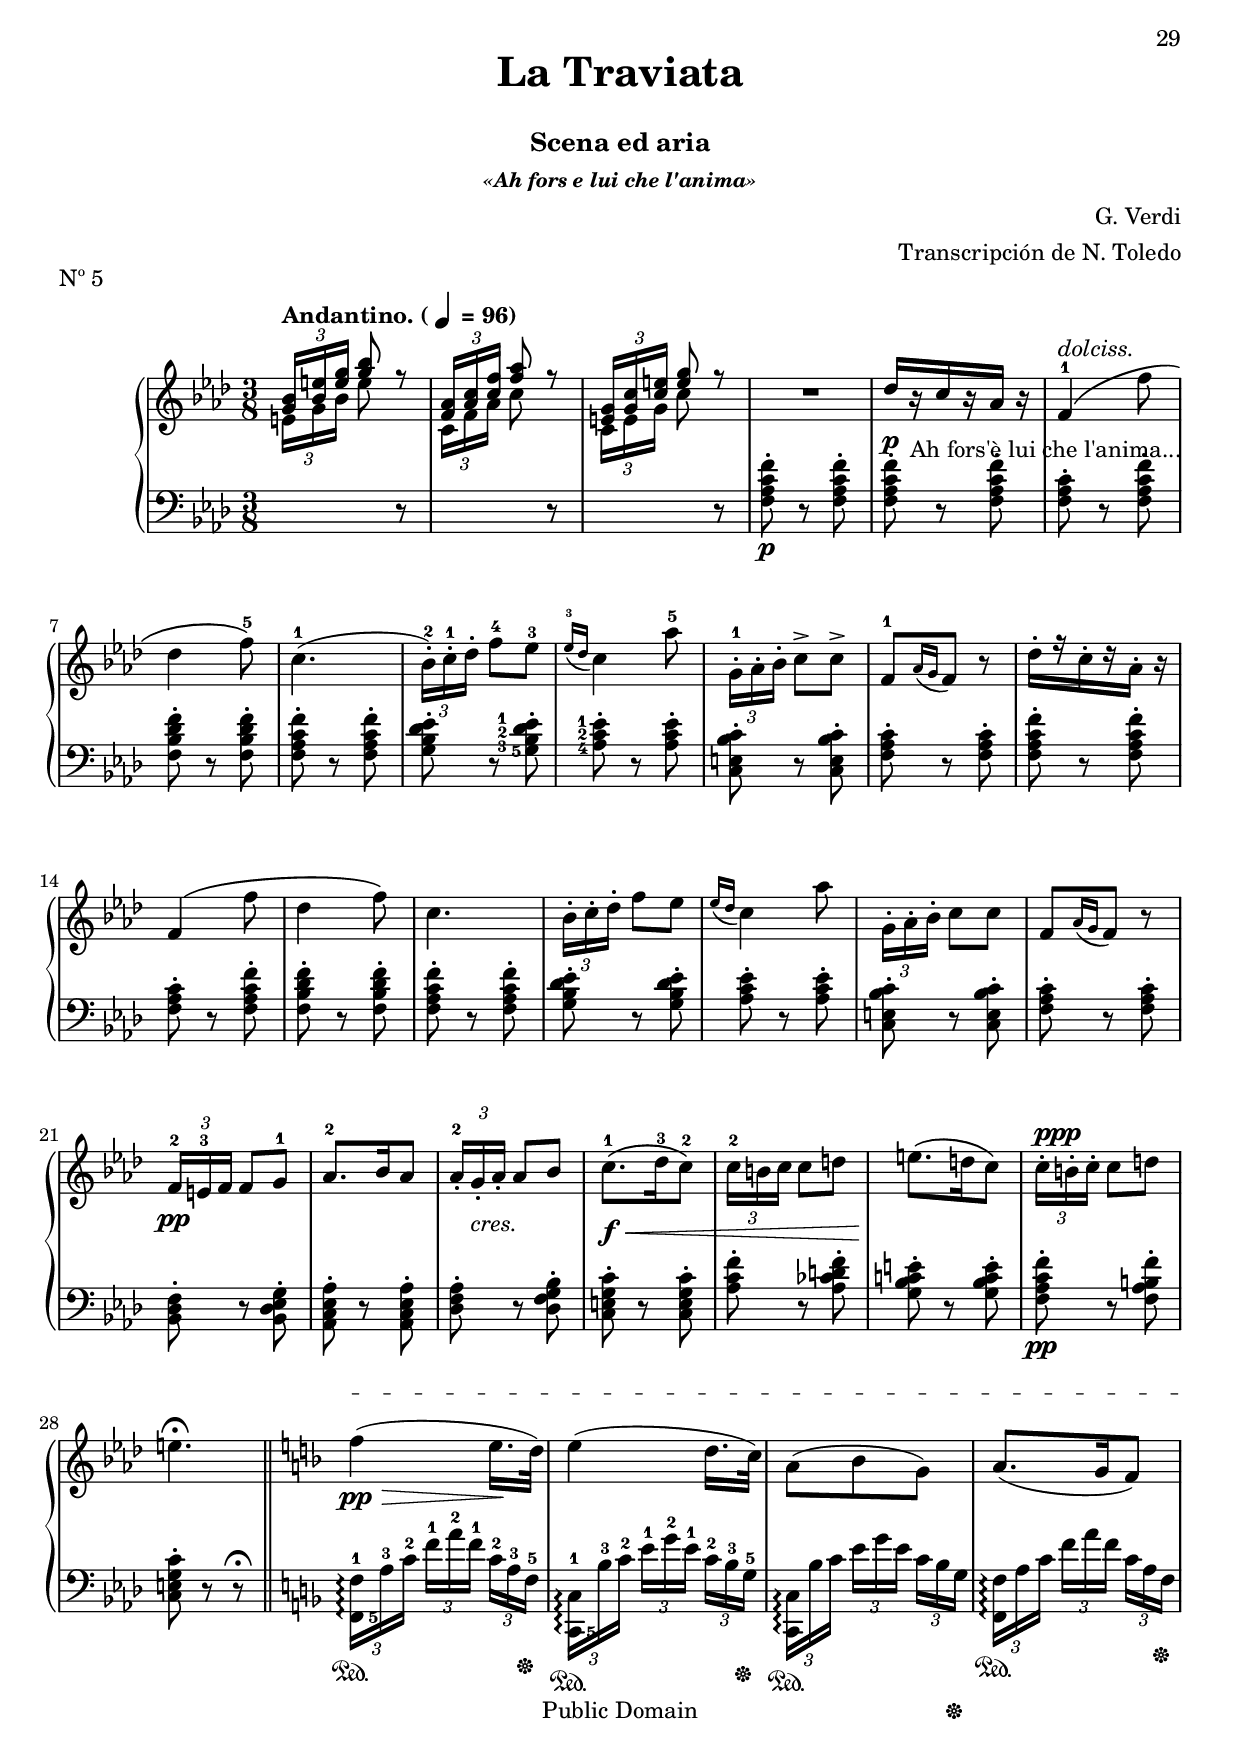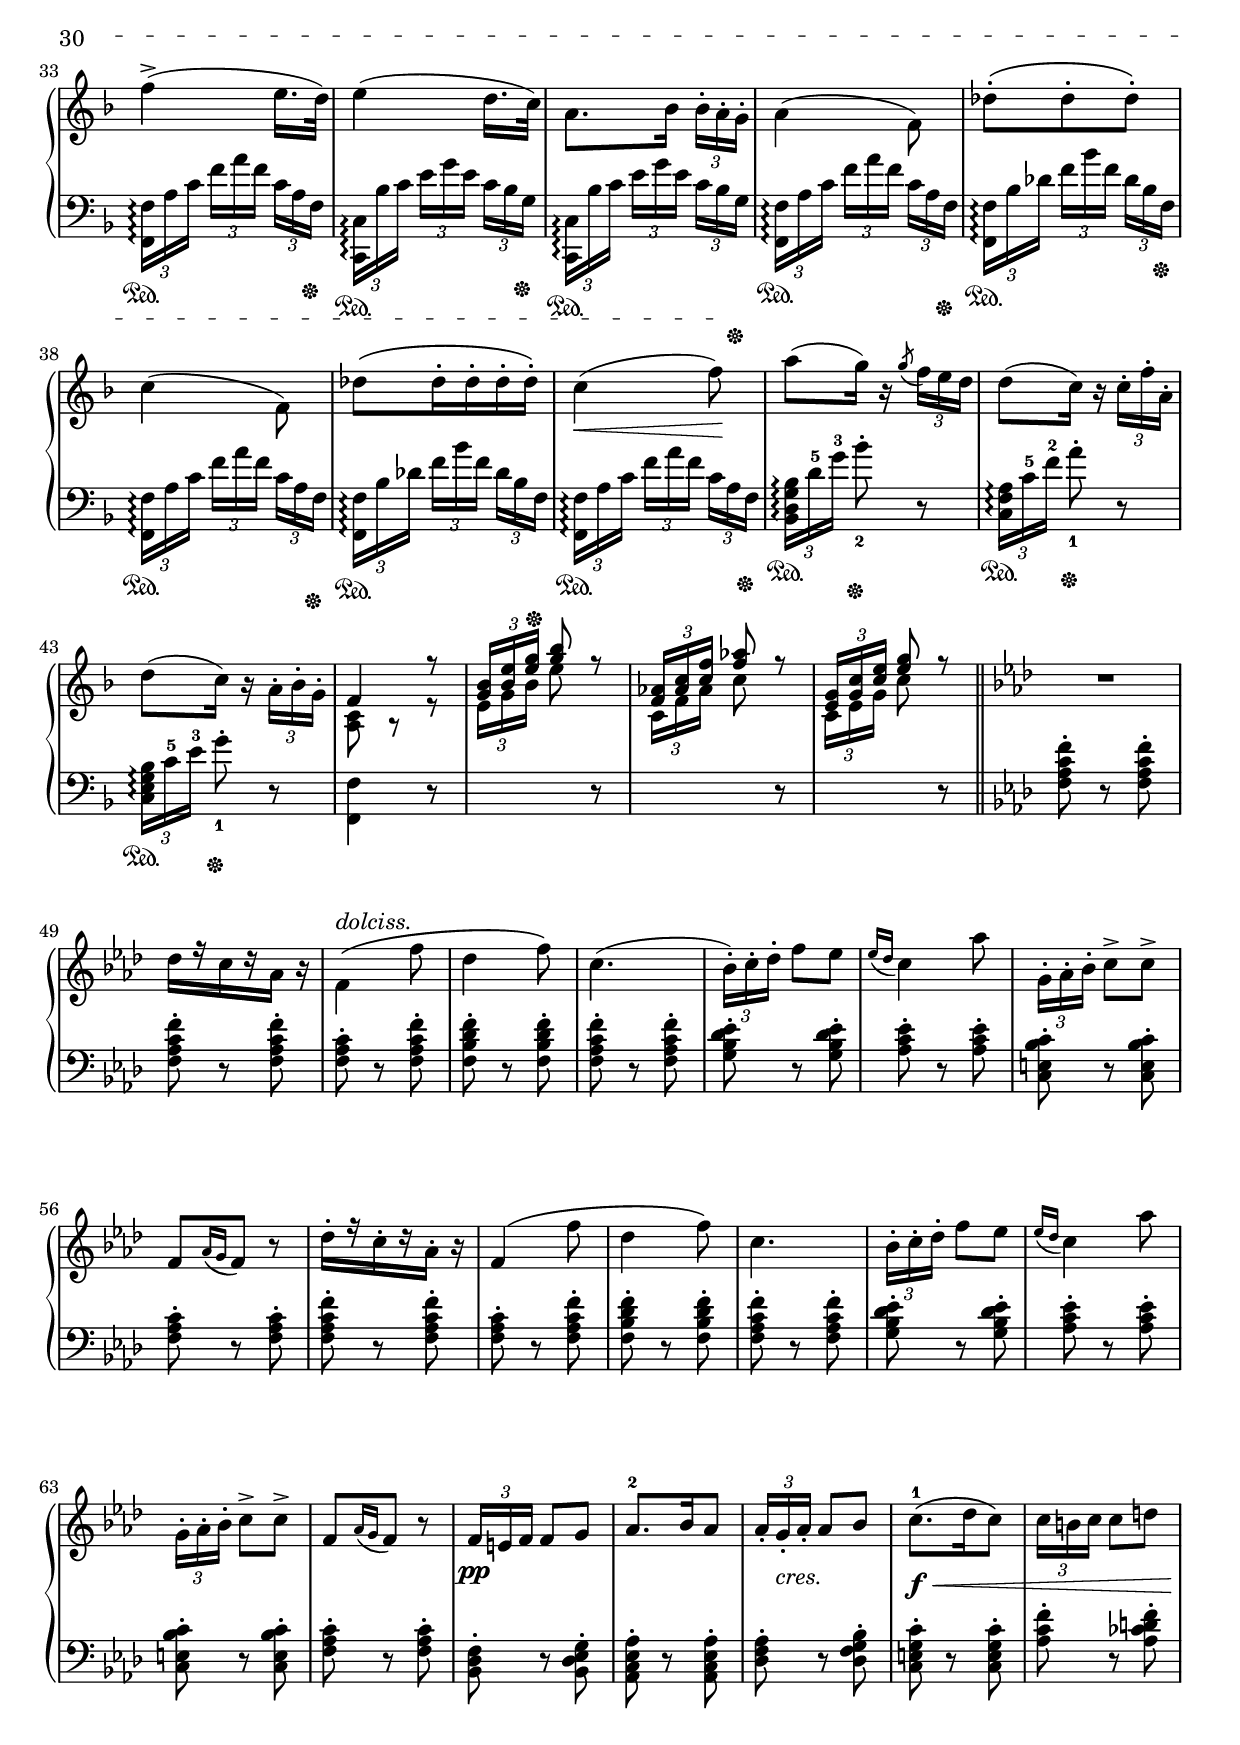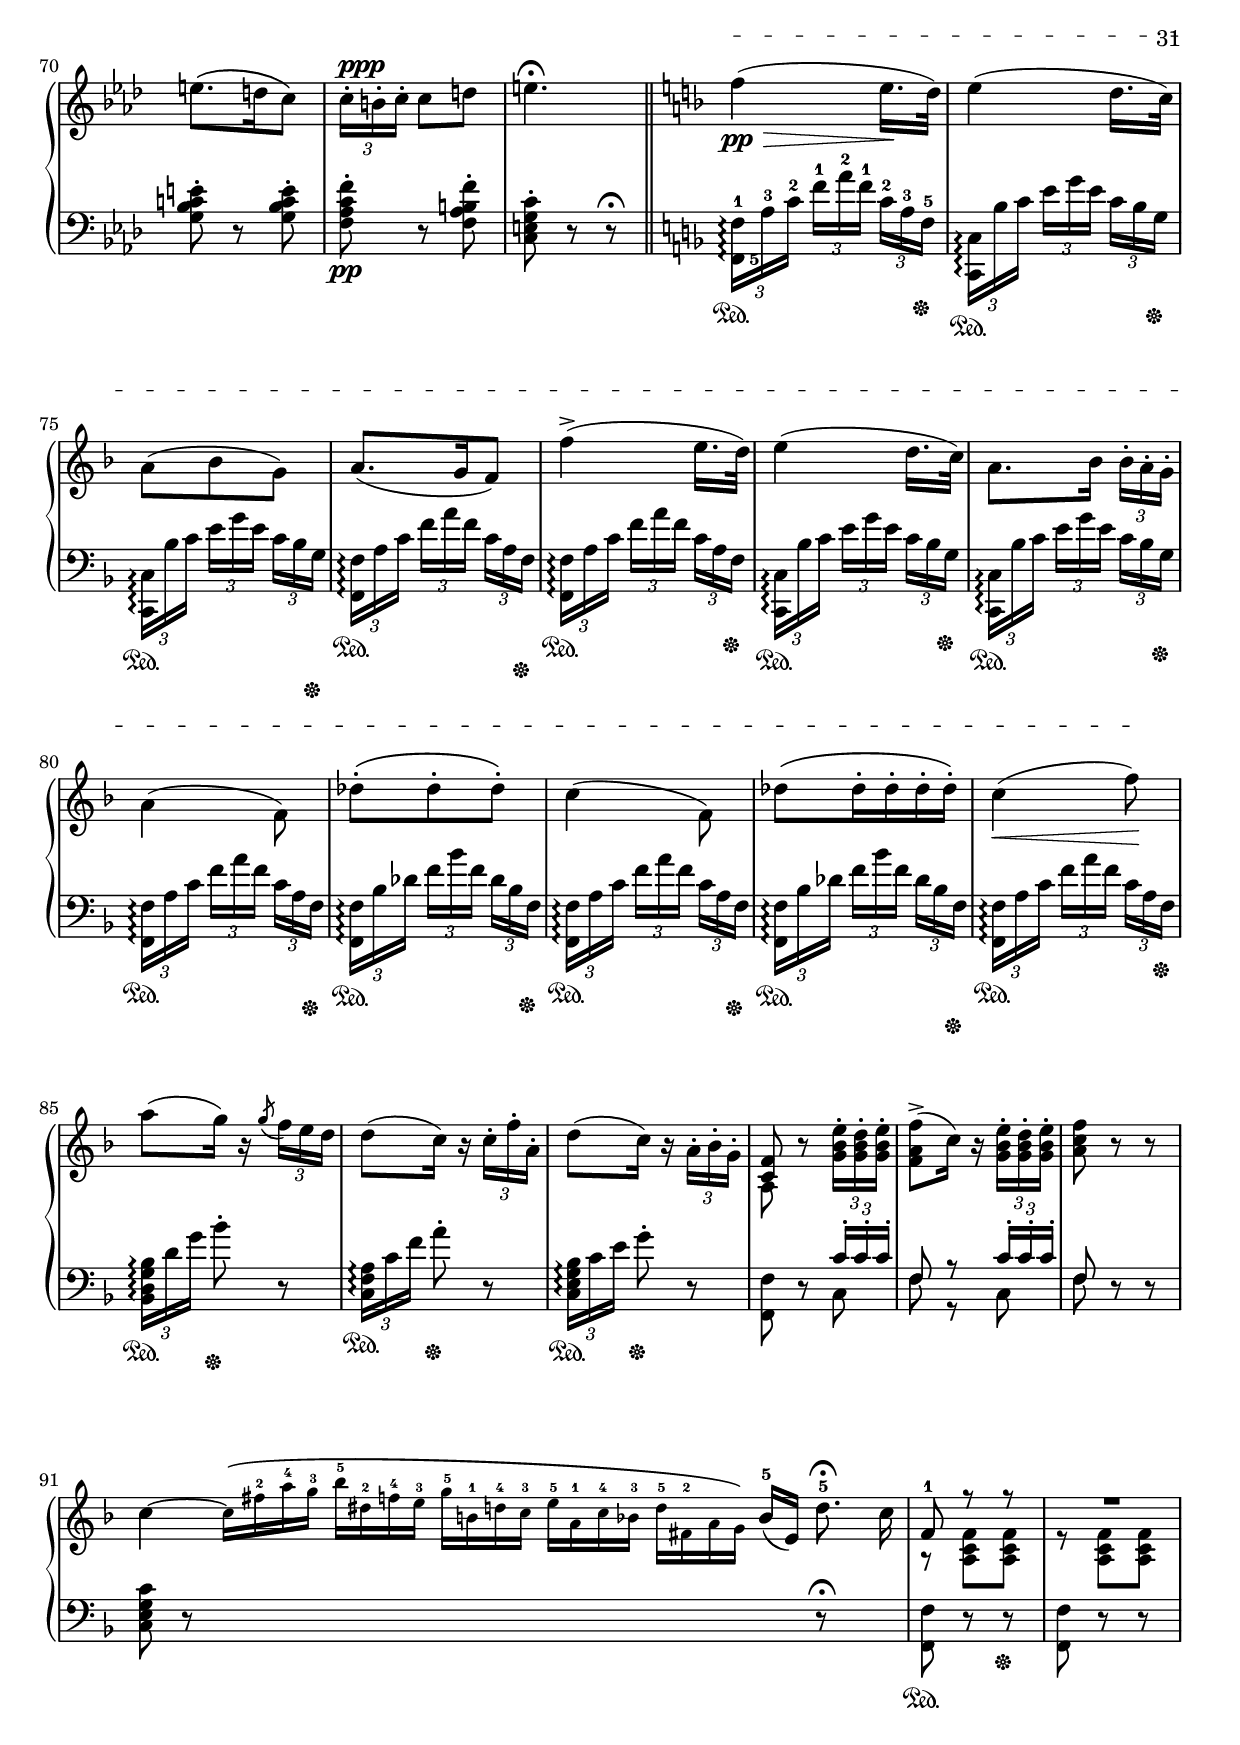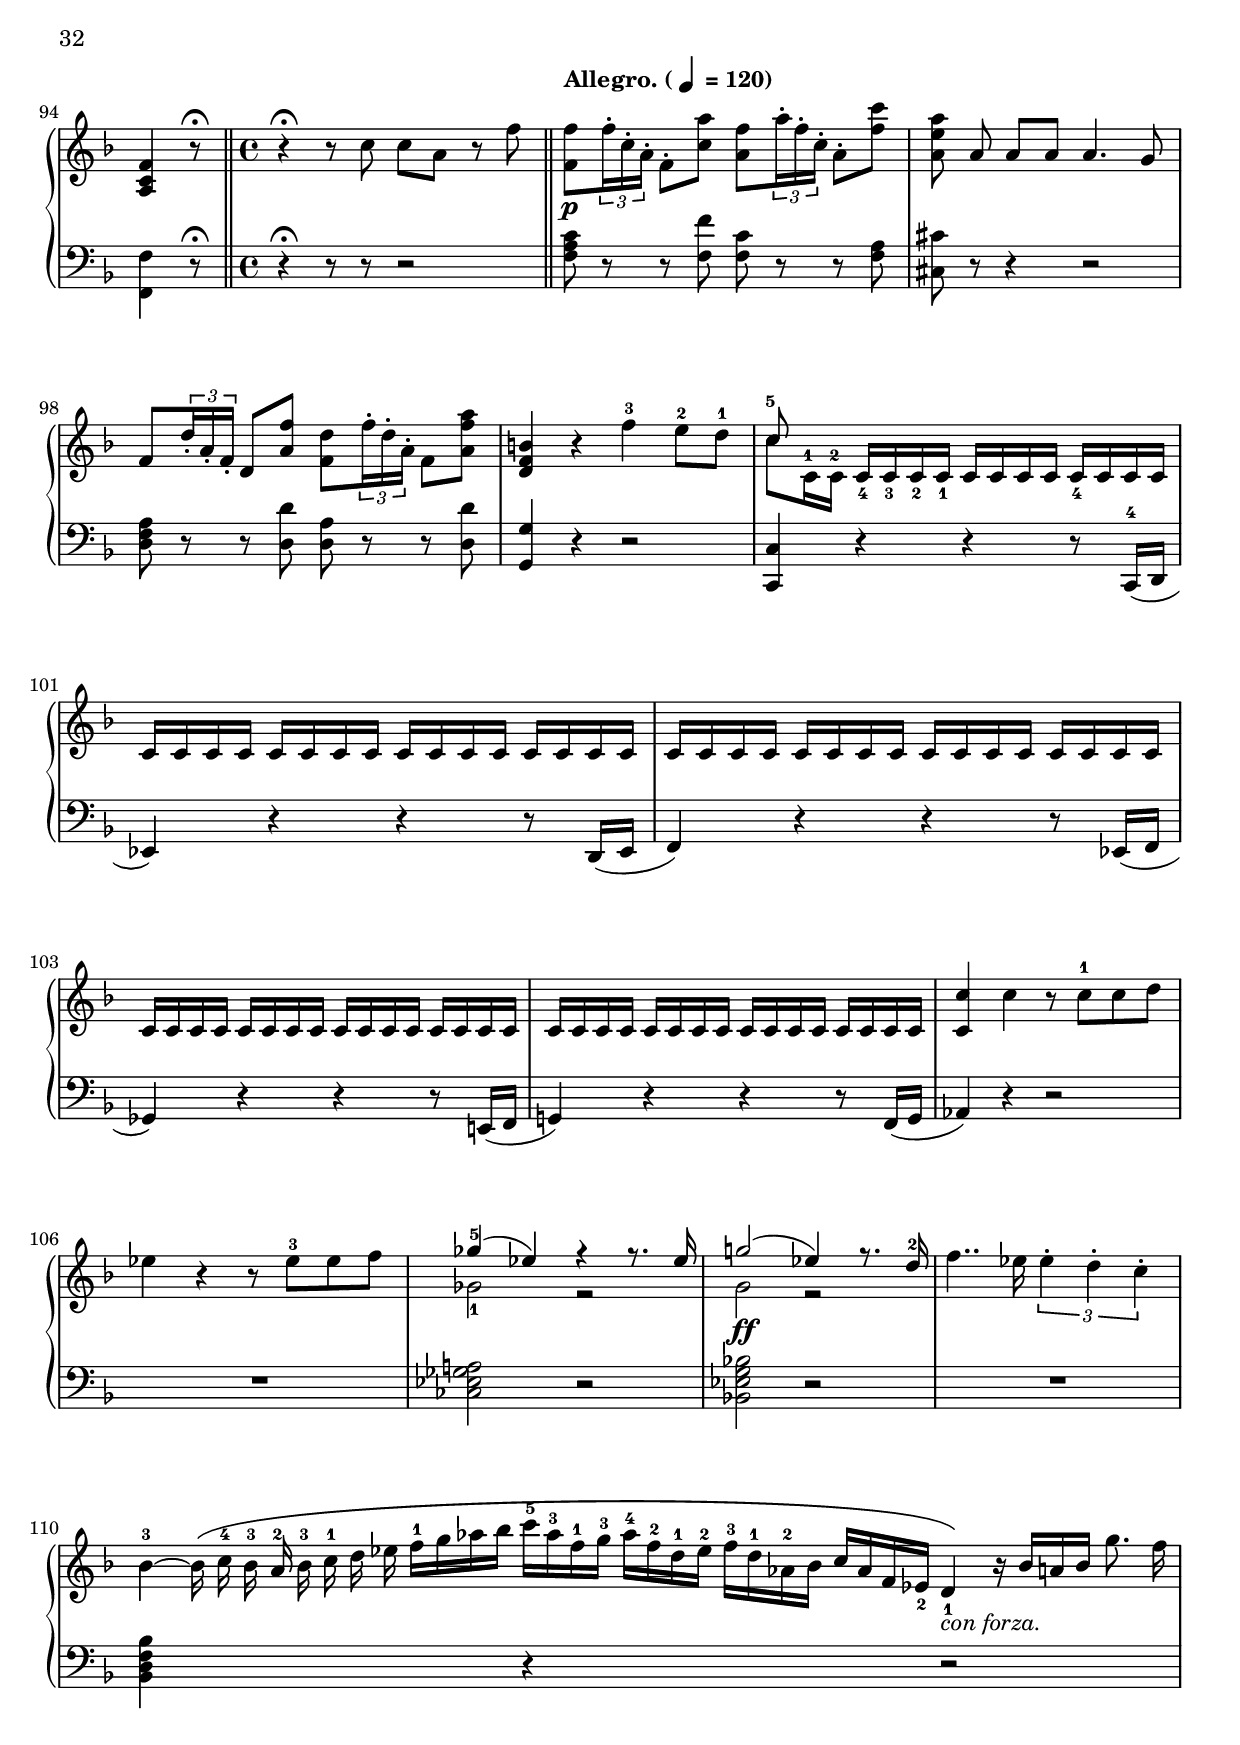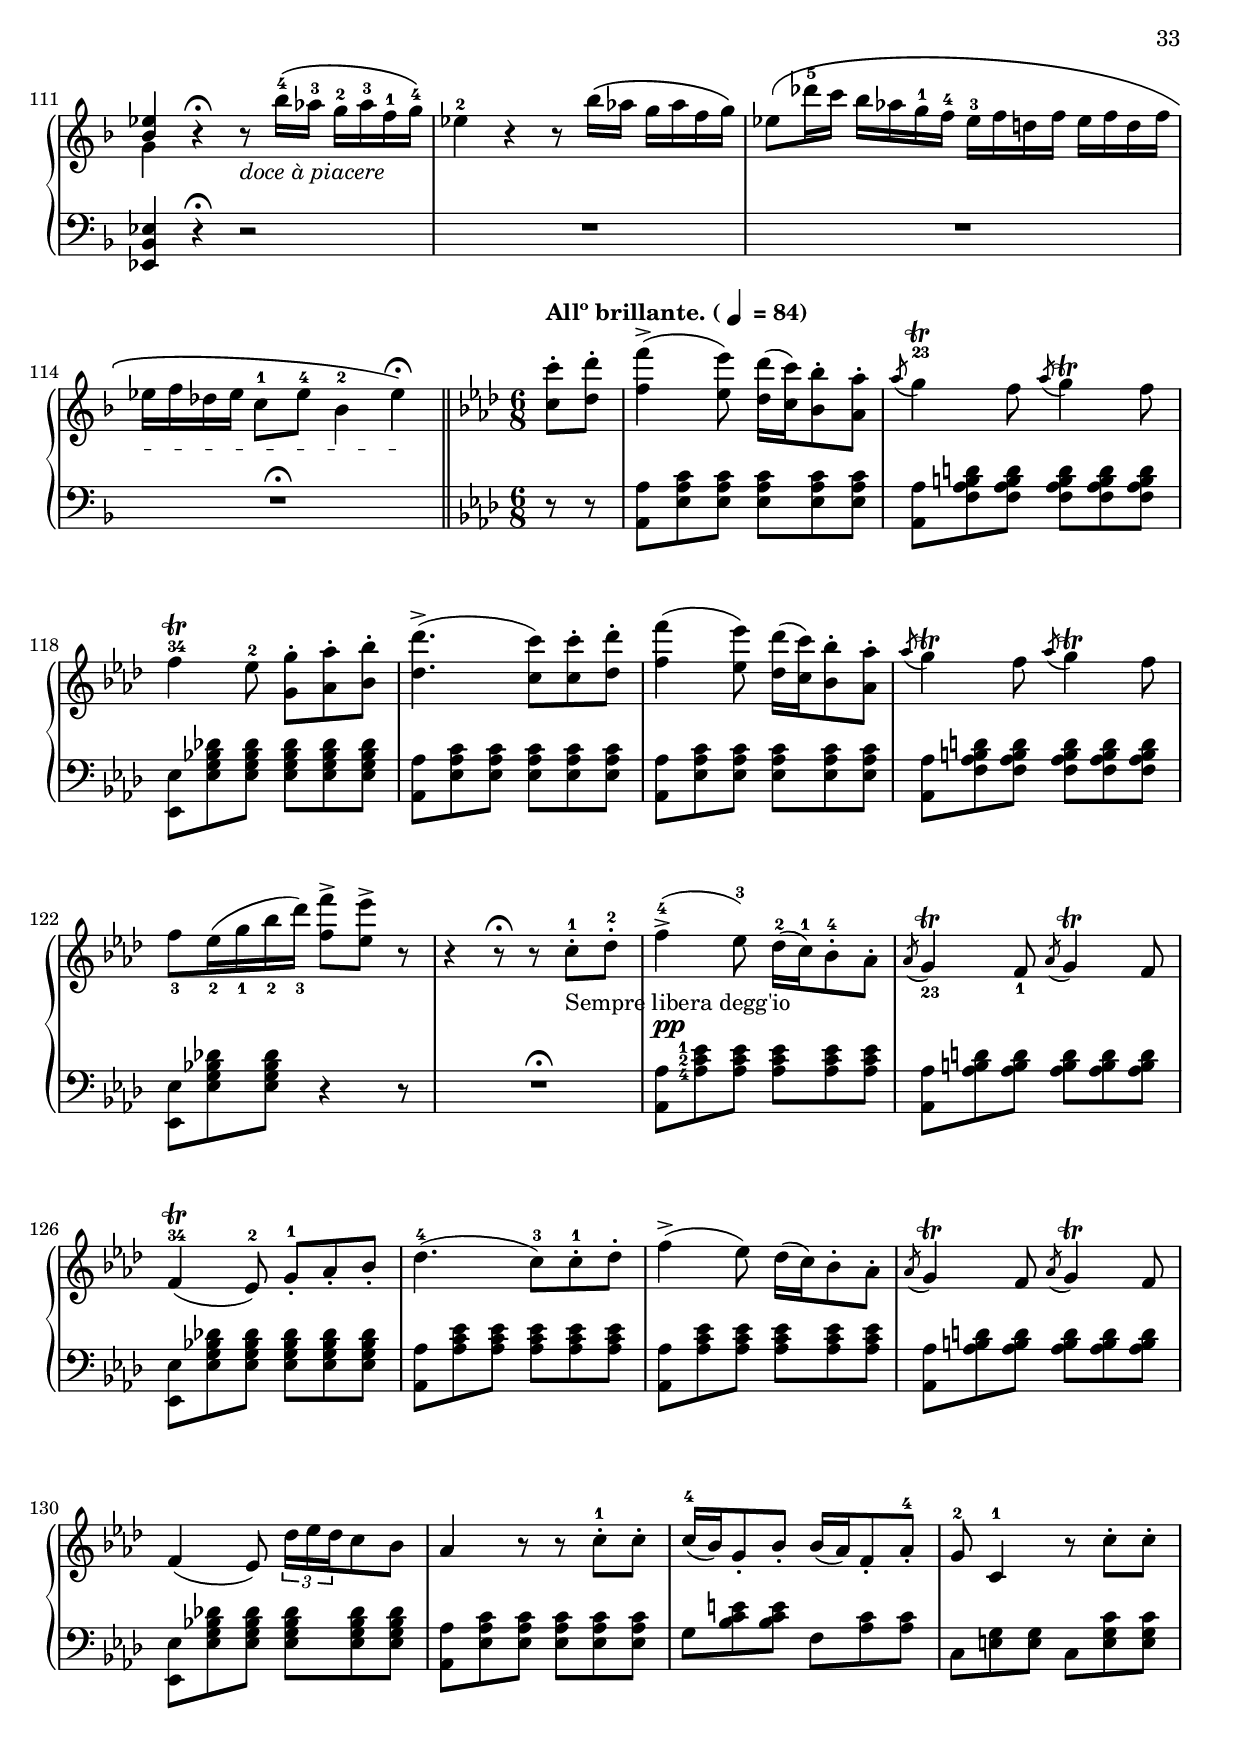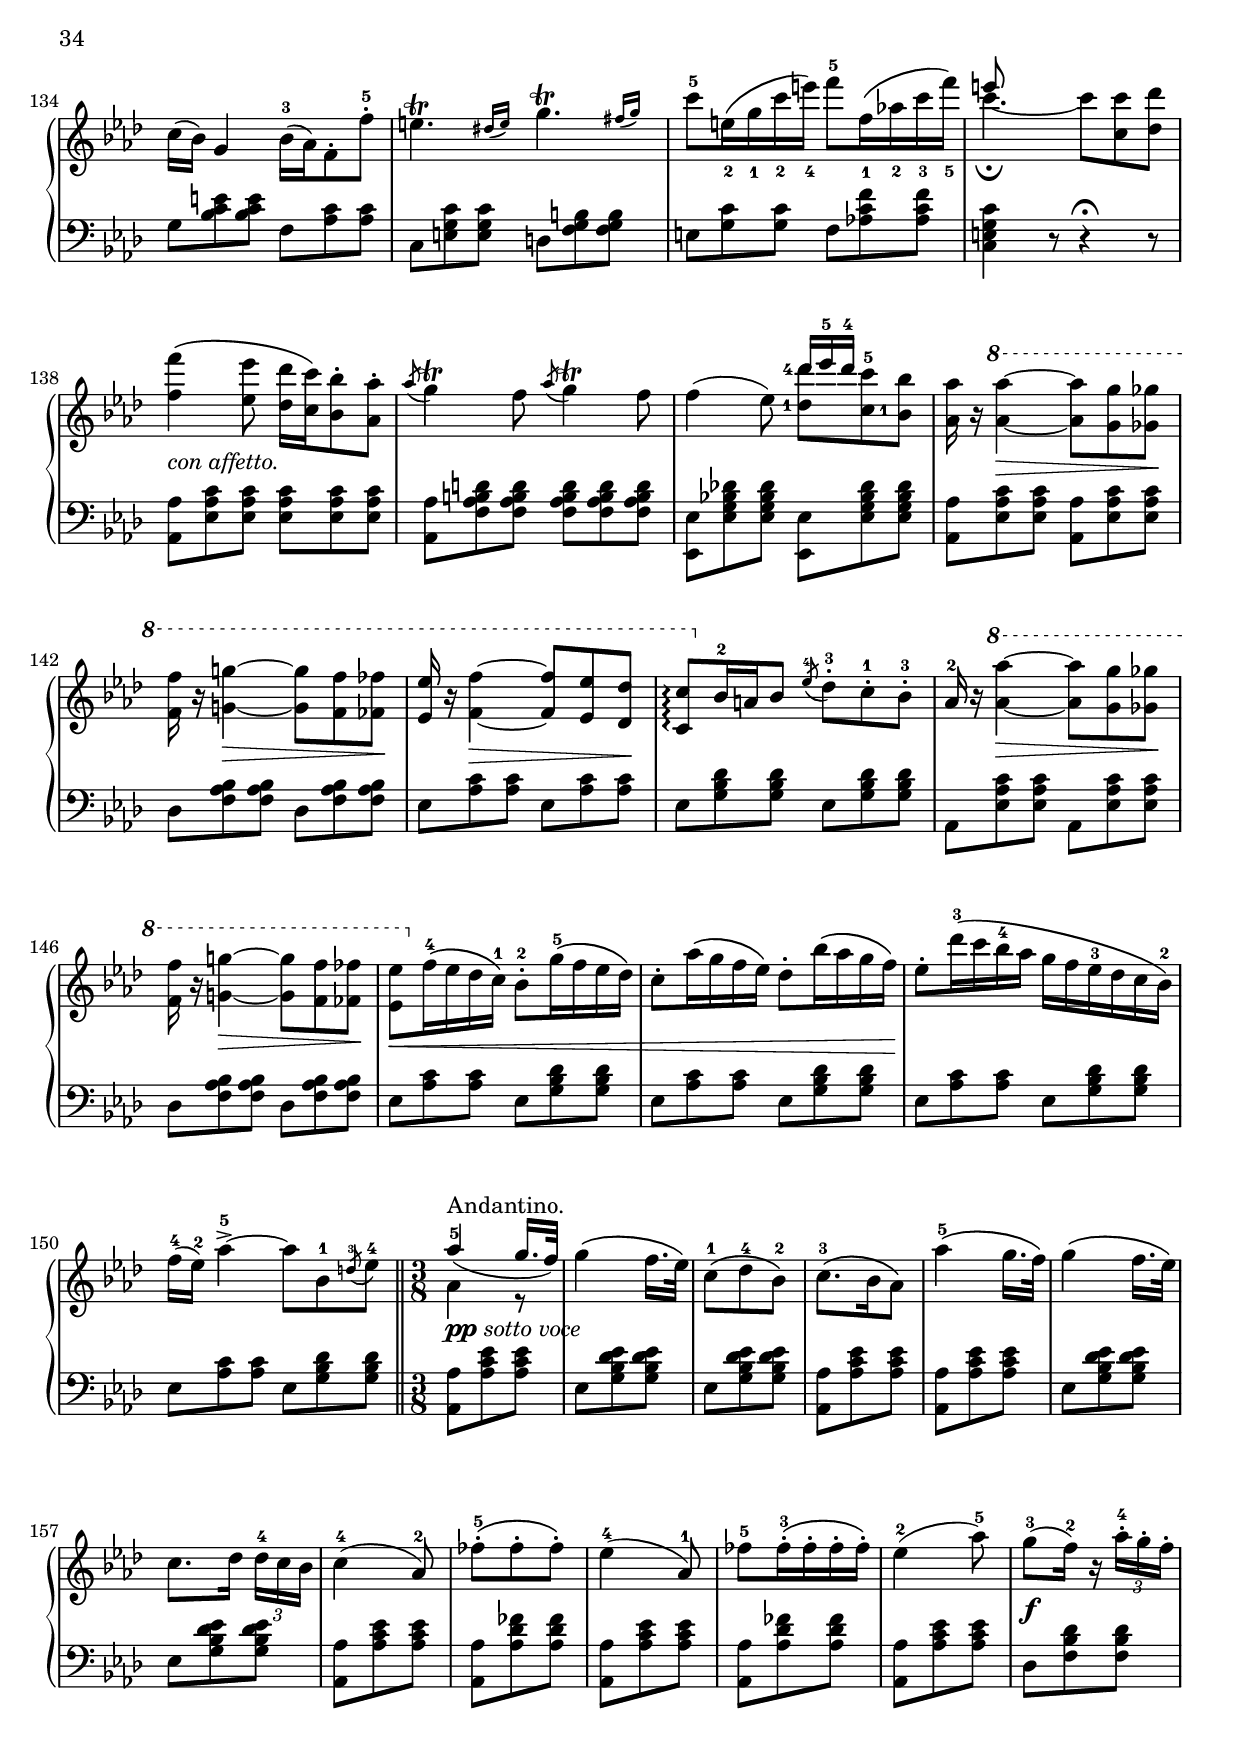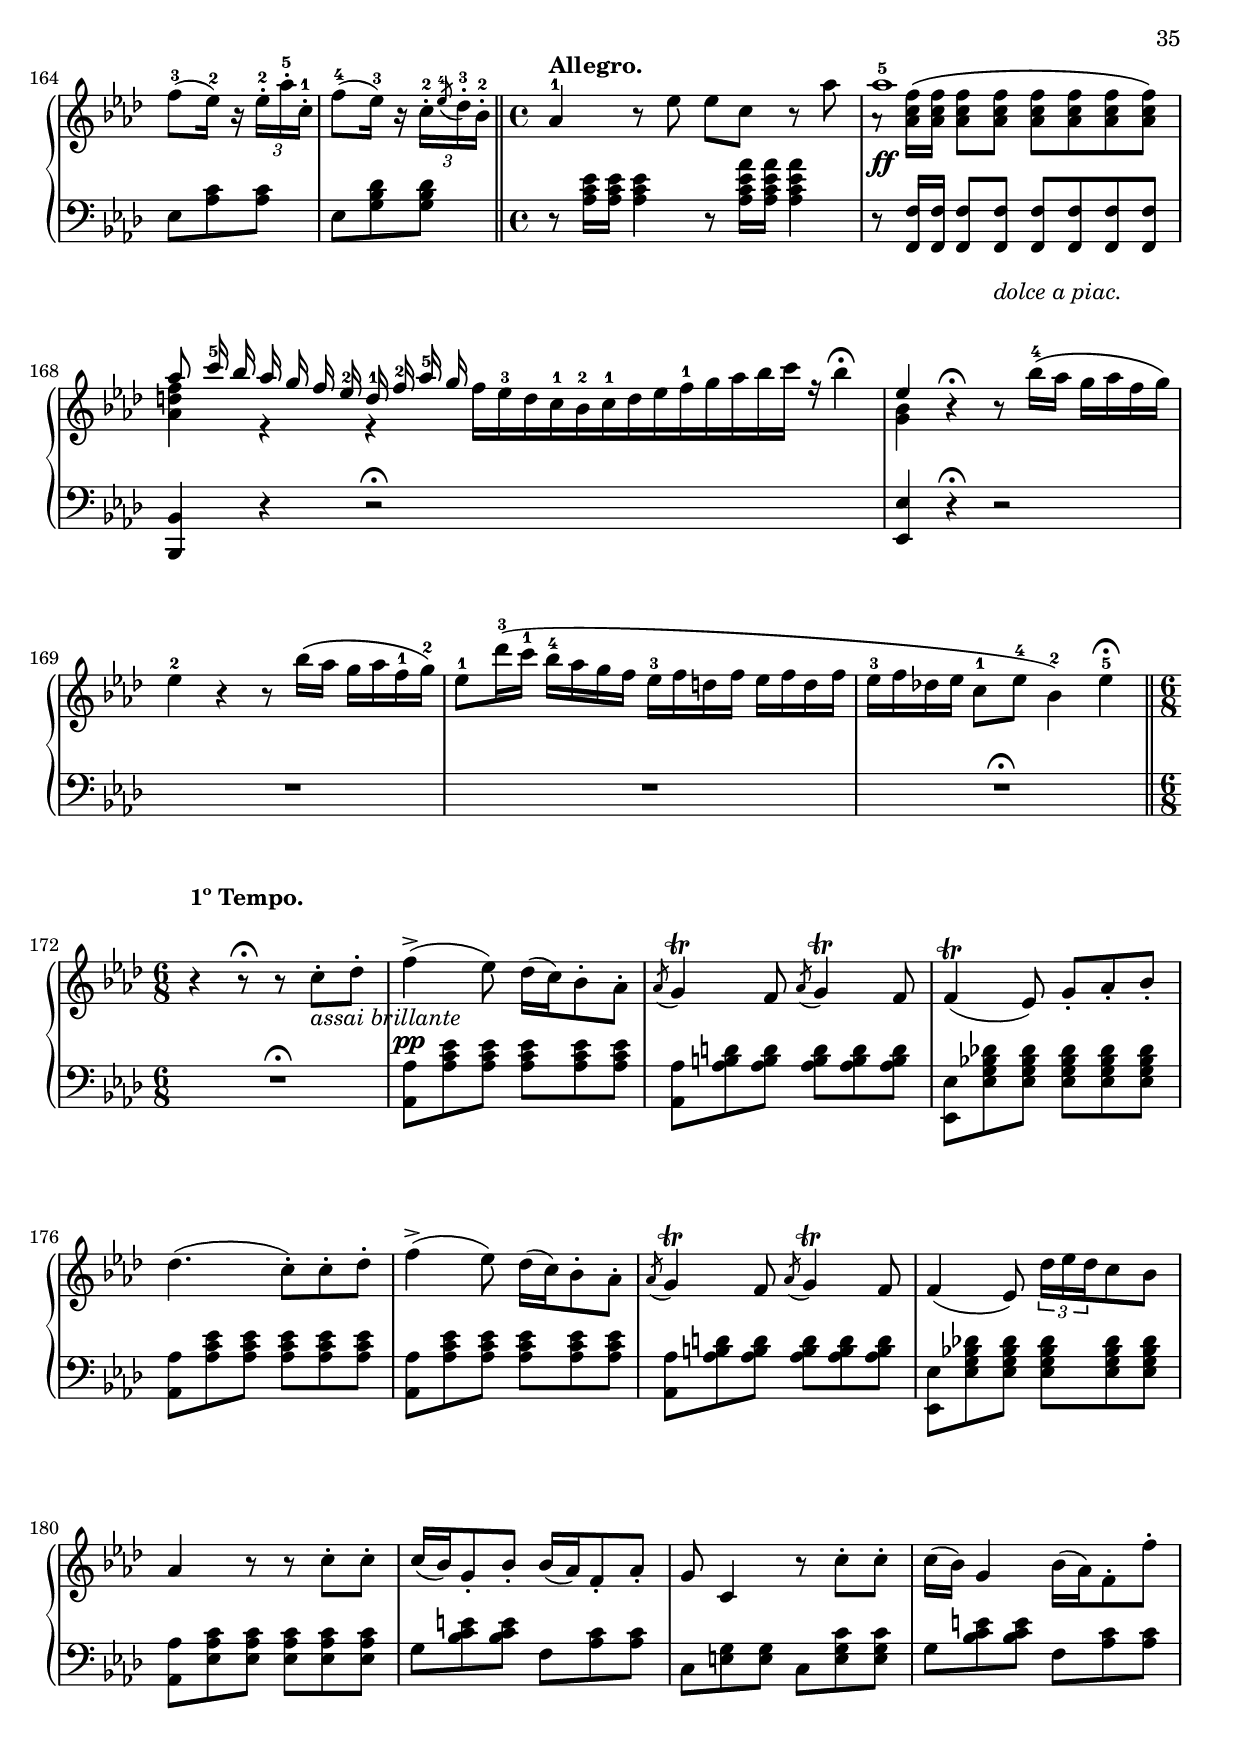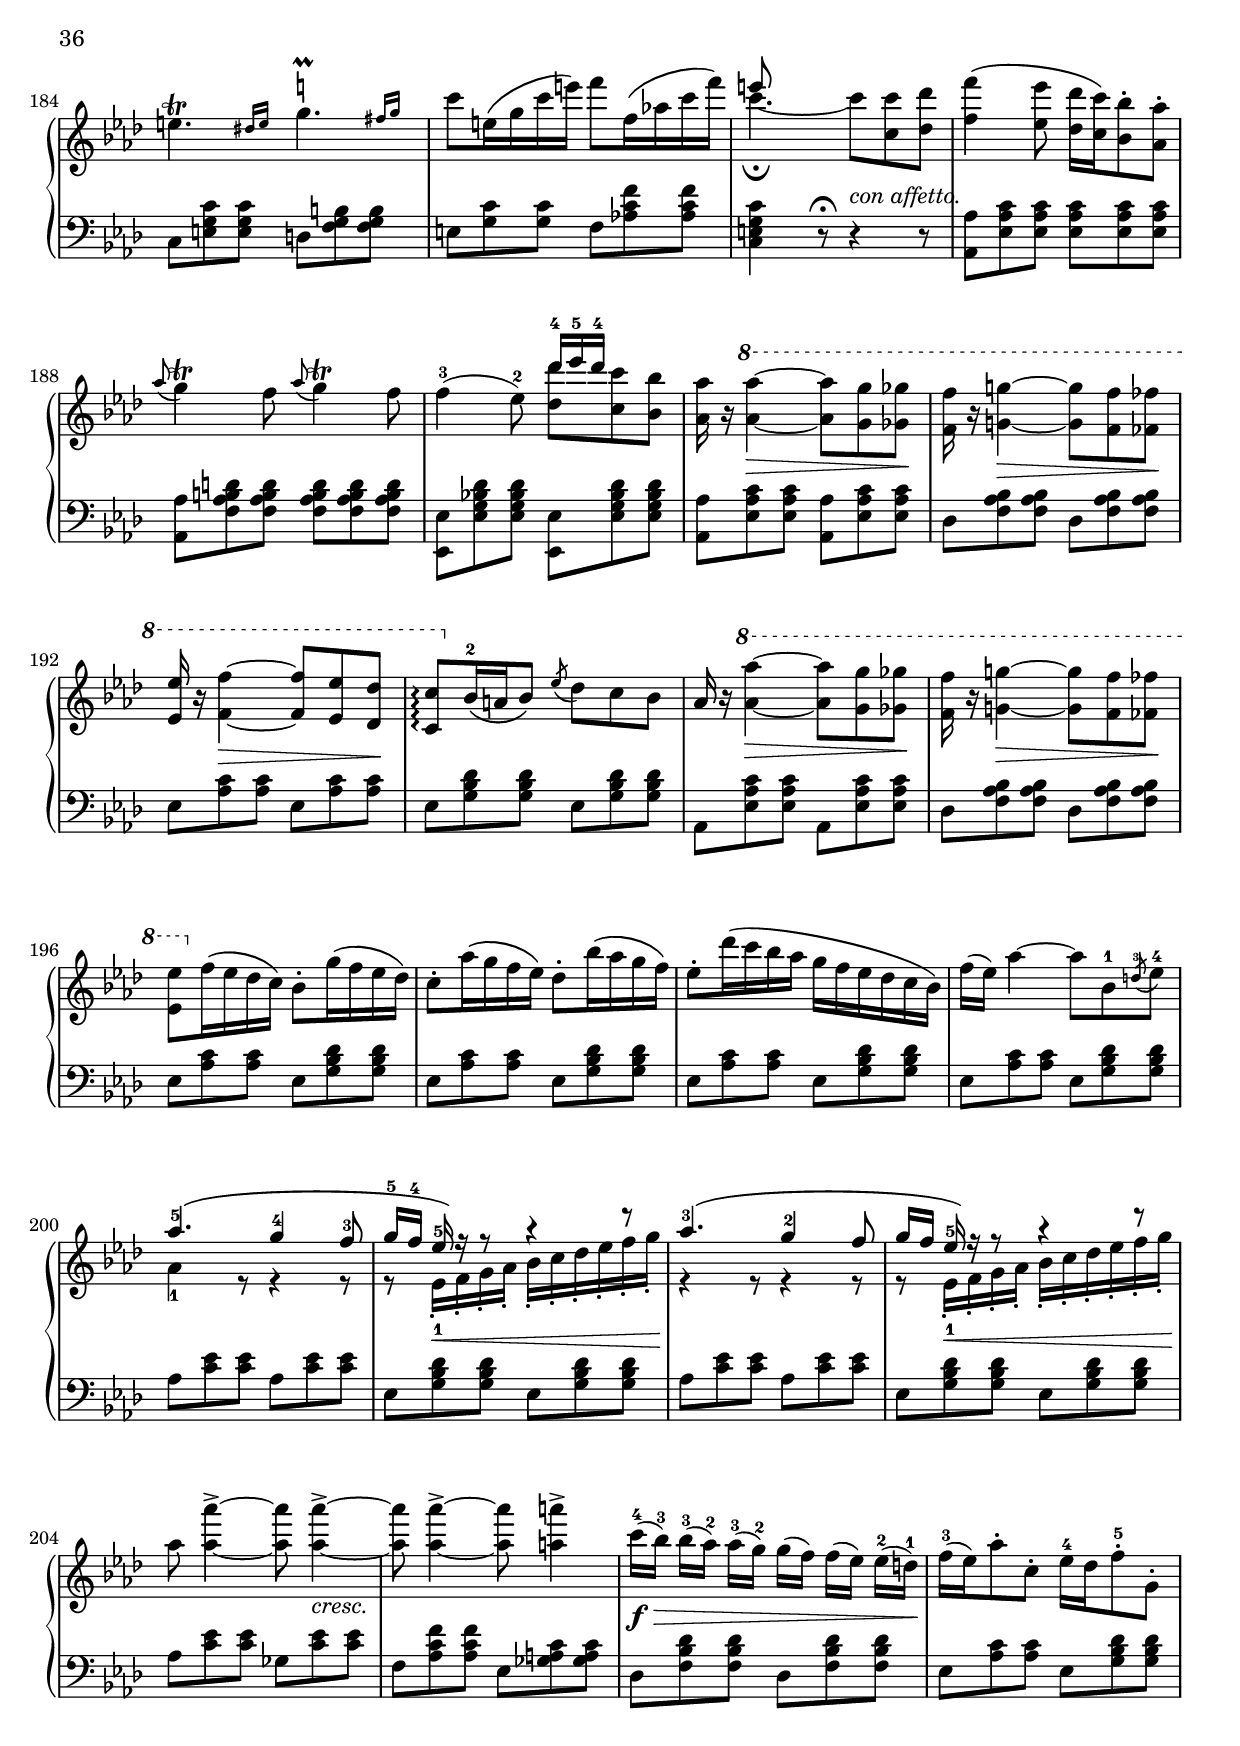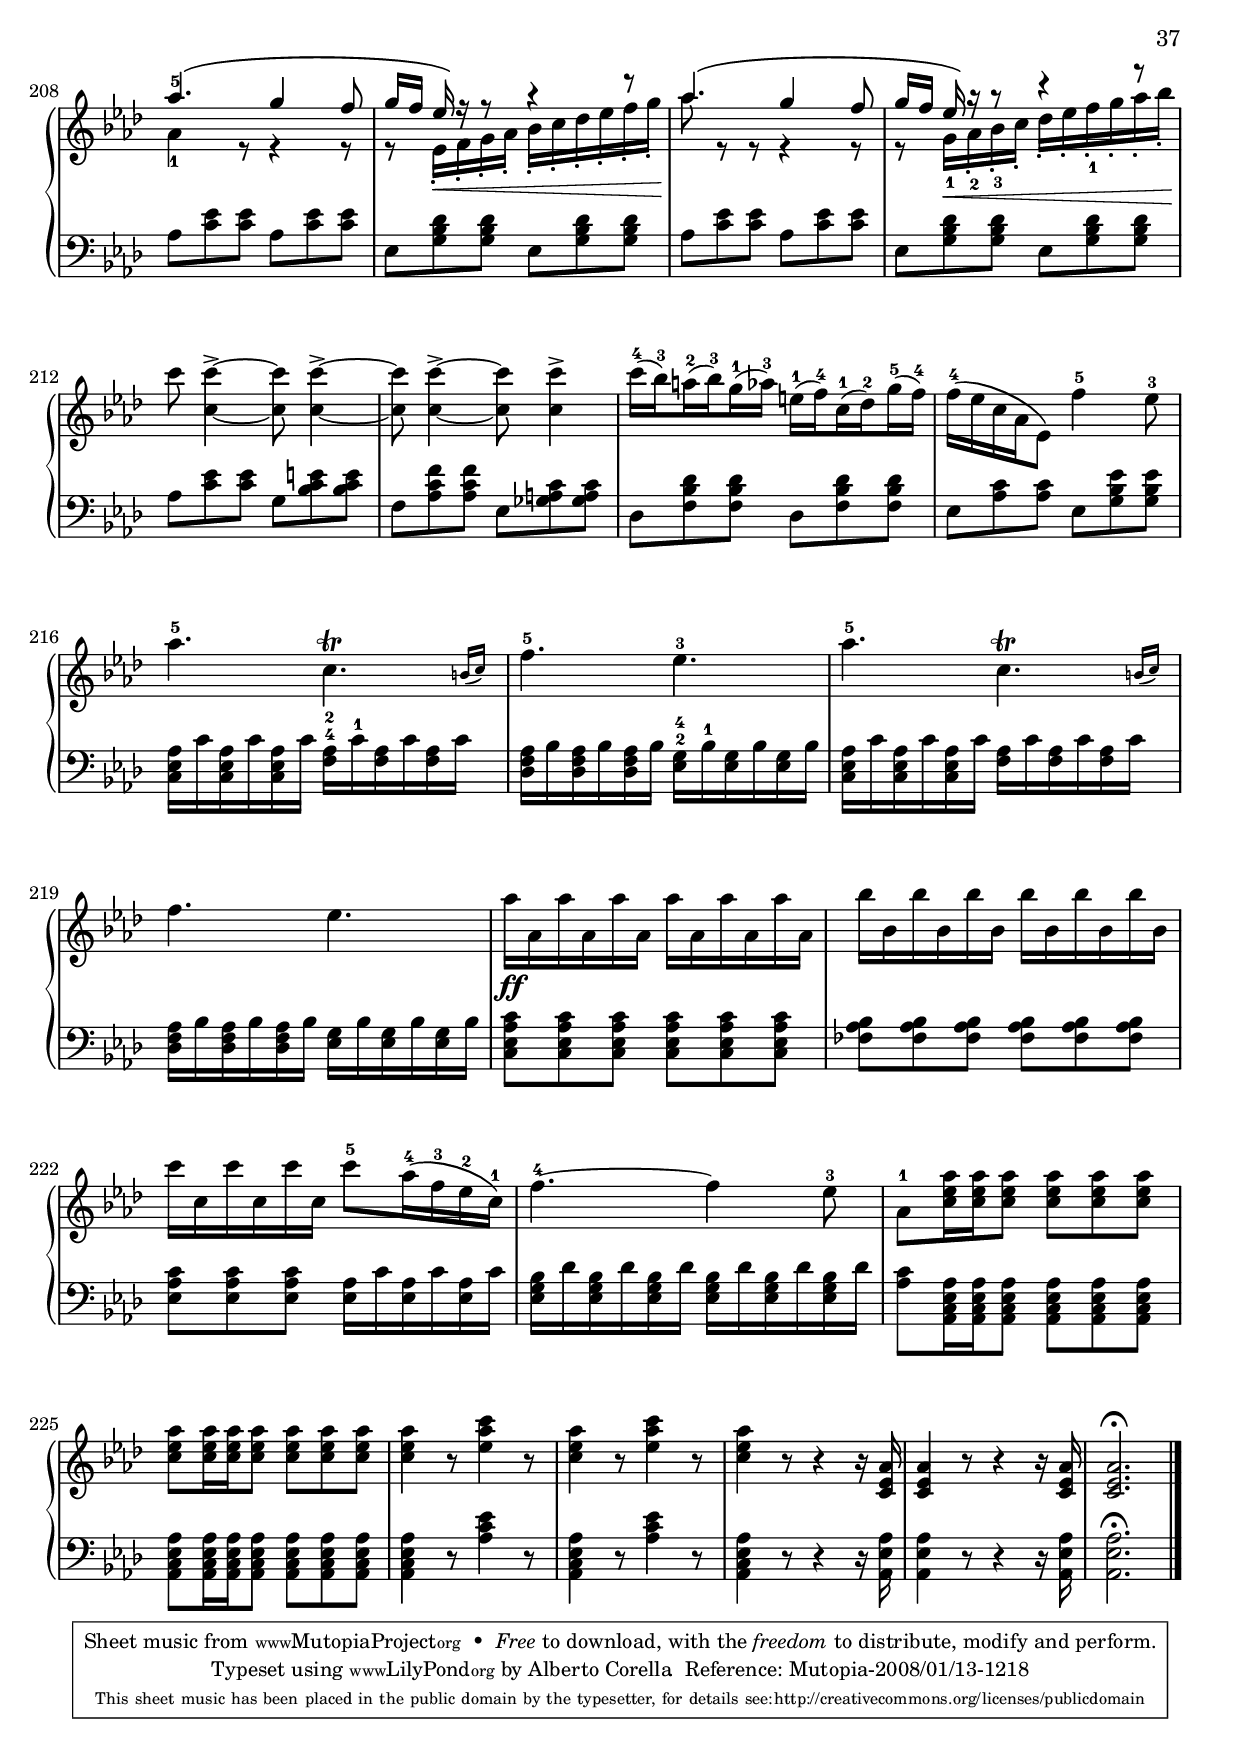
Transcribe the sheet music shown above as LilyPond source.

\version "2.10.25"
\header {
    title = \markup \center-align { \bigger "La Traviata" " " }
    subtitle = "Scena ed aria"
    subsubtitle = \markup {\italic "«Ah fors e lui che l'anima»"}
    composer = "G. Verdi"
    arranger = "Transcripción de N. Toledo"
    piece = "Nº 5"

    %copyright = "Calcografía de la 'Nueva Biblioteca Musical Económica', 1857-1869"
    % Mutopia headers
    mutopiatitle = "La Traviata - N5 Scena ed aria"
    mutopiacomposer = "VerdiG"
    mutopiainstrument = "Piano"
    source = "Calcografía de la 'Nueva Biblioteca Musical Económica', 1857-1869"
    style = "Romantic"
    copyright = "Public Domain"
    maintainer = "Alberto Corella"
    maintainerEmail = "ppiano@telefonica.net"
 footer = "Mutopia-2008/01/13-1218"
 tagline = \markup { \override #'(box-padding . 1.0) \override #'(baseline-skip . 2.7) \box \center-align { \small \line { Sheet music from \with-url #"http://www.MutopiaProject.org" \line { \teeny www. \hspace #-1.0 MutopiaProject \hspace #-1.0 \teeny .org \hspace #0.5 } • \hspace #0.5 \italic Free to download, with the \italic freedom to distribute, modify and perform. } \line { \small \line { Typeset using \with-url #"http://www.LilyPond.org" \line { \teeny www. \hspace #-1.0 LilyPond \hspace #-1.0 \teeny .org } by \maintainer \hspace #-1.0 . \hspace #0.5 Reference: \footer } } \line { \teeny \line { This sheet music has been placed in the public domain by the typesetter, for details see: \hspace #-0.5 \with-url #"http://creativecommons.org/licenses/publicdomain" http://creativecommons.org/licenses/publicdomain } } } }
}
upper = \relative c'' {
    \clef treble
    \key aes \major
    \time 3/8
    << {\times 2/3 {<g bes>16^\markup{\column {\line {\bold "Andantino. ("\note #"4" #1 \bold " = 96)"} " "}}[ <bes e> <e g>]} <g bes>8 r} \\ {\times 2/3 {e,16[ g bes]} e8 s} >> |
    << {\times 2/3 {<f, aes>16[ <aes c> <c f>]} <f aes>8 r} \\ {\times 2/3 {c,16[ f aes]} c8 s} >> |
    << {\times 2/3 {<e, g>16[ <g c> <c e>]} <e g>8 r} \\ {\times 2/3 {c,16[ e g]} c8 s} >> |
    R4. | % 1.1 - 4
    \stemUp
    \once\override TextScript #'extra-offset = #'(0 . -1)
    des16[_\markup{\dynamic p } \once\override TextScript #'extra-offset = #'(0 . -1.5) r_\markup{"Ah fors'è lui che l'anima..."} c r aes] r |
    \noBreak
    \stemNeutral
    f4-1^\markup{\italic dolciss.}\( f'8 |
    des4 f8-5\) |
    c4.-1( |
    \times 2/3 {bes16-.)-2[ c-.-1 des-.] } f8-4 ees-3 |
    \appoggiatura {ees16-3[ des]} c4 aes'8-5 | % 1.2 - 10
    \stemDown
    \times 2/3 {g,16-.-1[ aes-. bes-.]} c8-> c-> |
    \stemNeutral
    f,8-1[ \appoggiatura {aes16[ g]} f8] r |
    des'16-.[ r c-. r aes-.] r |
    f4\( f'8 |
    des4 f8\) |
    c4. | % 1.3 - 16
    \times 2/3 {bes16-.[ c-. des-.]} f8 ees |
    \appoggiatura {ees16[ des]} c4 aes'8 |
    \stemDown
    \times 2/3 {g,16-.[ aes-. bes-.]} c8 c |
    \stemNeutral
    f,8[ \appoggiatura {aes16[ g]} f8] r |
    \times 2/3 {\once\override DynamicLineSpanner #'staff-padding = #2.5 f16[-2\pp e-3 f]}  f8 g-1 |
    aes8.-2 bes16 aes8 | % 1.4 - 22
    \times 2/3 {aes16-.-2[ \once\override TextScript #'extra-offset = #'(0 . -1.5) g-._\markup{\italic cres.} aes-.]} aes8 bes |
    c8.-1\(\f\< des16-3 c8-2\) |
    \times 2/3 {c16-2[ b c]} c8 d |
    e8.\(\! d16 c8\) |
    \times 2/3 {c16-.[^\markup{\dynamic ppp} b-. c-.]} c8 d |
    e4.\fermata | % 1.5 - 28
    \key f \major
    \bar "||"
    \textSpannerUp
    \override TextSpanner #'edge-text = #'("con 8ª ad libitum" . "")
    \once\override TextSpanner #'extra-offset = #'(0 . 2)
    f4\startTextSpan(\pp\> e16.\! d32) |
    e4( d16. c32) |
    \stemDown
    a8( bes g) | % 2.1 - 31
    \stemNeutral
    a8.( g16 f8) |
    f'4->( e16. d32) |
    e4( d16. c32) |
    \stemDown
    a8. bes16 \times 2/3 {bes16-.[ a-. g-.]} | % 2.2 - 35
    a4( f8) |
    des'-.\( des-. des-.\) |
    c4( f,8) |
    des'\( des16-. des-. des-. des-.\) | % 2.3 - 39
    c4(\< f8)\!\stopTextSpan |
    a( g16) r \acciaccatura g8 \times 2/3 {f16 e d} |
    d8( c16) r \times 2/3 {c16-. f-. a,-.} |
    d8( c16) r \times 2/3 {a16-. bes-. g-.} | % 2.4 - 43
    << {f4 r8} \\ {<c a>8 r r} >> |
    << {\times 2/3 {<g' bes>16[ <bes e> <e g>]} <g bes>8 r} \\ {\times 2/3 {e,16[ g bes]} e8 s} >> |
    << {\times 2/3 {<f, aes>16[ <aes c> <c f>]} <f aes>8 r} \\ {\times 2/3 {c,16[ f aes]} c8 s} >> |
    << {\times 2/3 {<e, g>16[ <g c> <c e>]} <e g>8 r} \\ {\times 2/3 {c,16[ e g]} c8 s} >> |
    \bar "||"
    \key aes \major
    R4. | % 2.5 - 48
    des16[ r c r aes] r |
    f4^\markup{\italic dolciss.}\( f'8 |
    des4 f8\) |
    c4.( |
    \times 2/3 {bes16-.)[ c-. des-.] } f8 ees | % 3.1 - 53
    \appoggiatura {ees16[ des]} c4 aes'8 |
    \stemDown
    \times 2/3 {g,16-.[ aes-. bes-.]} c8-> c-> |
    \stemNeutral
    f,8[ \appoggiatura {aes16[ g]} f8] r |
    des'16-.[ r c-. r aes-.] r |
    f4\( f'8 | % 3.2 - 58
    des4 f8\) |
    c4. |
    \times 2/3 {bes16-.[ c-. des-.]} f8 ees |
    \appoggiatura {ees16[ des]} c4 aes'8 |
    \stemDown
    \times 2/3 {g,16-.[ aes-. bes-.]} c8-> c-> | % 3.3 - 63
    \stemNeutral
    f,8[ \appoggiatura {aes16[ g]} f8] r |
    \times 2/3 {\once\override DynamicLineSpanner #'staff-padding = #2.5 f16[\pp e f]}  f8 g |
    aes8.-2 bes16 aes8 |
    \times 2/3 {aes16-.[ \once\override TextScript #'extra-offset = #'(0 . -1.5) g-._\markup{\italic cres.} aes-.]} aes8 bes |
    c8.-1\(\f\< des16 c8\) | % 3.4 - 68
    \times 2/3 {c16[ b c]} c8 d |
    e8.\(\! d16 c8\) |
    \times 2/3 {c16-.[^\markup{\dynamic ppp} b-. c-.]} c8 d |
    e4.\fermata | % 3.5 - 72
    \key f \major
    \bar "||"
    \textSpannerUp
    \override TextSpanner #'edge-text = #'("con 8ª ad libitum" . "")
    \once\override TextSpanner #'extra-offset = #'(0 . 2)
    f4\startTextSpan(\pp\> e16.\! d32) |
    e4( d16. c32) |
    \stemDown
    a8( bes g) |
    \stemNeutral
    a8.( g16 f8) | % 3.6 - 76
    f'4->( e16. d32) |
    e4( d16. c32) |
    \stemDown
    a8. bes16 \times 2/3 {bes16-.[ a-. g-.]} |
    a4( f8) | % 4.1 - 80
    des'-.\( des-. des-.\) |
    c4( f,8) |
    des'\( des16-. des-. des-. des-.\) |
    c4(\< f8)\!\stopTextSpan | % 4.2 - 84
    a( g16) r \acciaccatura g8 \times 2/3 {f16 e d} |
    d8( c16) r \times 2/3 {c16-. f-. a,-.} |
    d8( c16) r \times 2/3 {a16-. bes-. g-.} |
    << {<f c>8} \\ {a,8} >> r \times 2/3 {<g' bes e>16-. <g bes d>-. <g bes e>-.} | % 4.3 - 88
    <f a f'>8->( c'16) r \times 2/3 {<g bes e>16-. <g bes d>-. <g bes e>-. } |
    <a c f>8 r r |
    \cadenzaOn
    c4 ~ \tiny c16\([ \override Fingering #'avoid-slur = #'inside fis-2 a-4 g-3] bes-5[ dis,-2 f-4 e-3] g-5[ b,-1 d-4 c-3] e-5[ a,-1 c-4 bes-3] d-5[ fis,-2 a g\)] \normalsize \stemUp bes-5_([ e,)] \stemNeutral d'8.-5\fermata c16  % 4.4 - 91
    \cadenzaOff
    \bar "|"
    \set Score.currentBarNumber = #92
    << {fis,8-1 r r} \\ {r <fis c a> <fis c a>} >> | % Pongo el sostenido para que no salga la alteración
    << {R4.} \\ {r8 <f c a> <f c a>} >> |
    <f c a>4 r8\fermata |
    \bar "||"
    \time 4/4
    r4\fermata r8 c' c[ a] r f' | % 4.5 - 95
    \bar "||"
    <f f,>8\p^\markup{\column {\line {\bold "Allegro. ("\note #"4" #1 \bold " = 120)"} " "}} \times 2/3 {f16-. c-. a-.} f8-.[ <c' a'>] <a f'> \times 2/3 {a'16-. f-. c-.} a8-.[ <f' c'>] |
    <a e a,>8 a,\noBeam a[ a] a4. g8 |
    f8 \times 2/3 {d'16-. a-. f-.} d8[ <a' f'>] <f d'> \times 2/3 {f'16-. d-. a-.} f8[ <a f' a>] | % 4.6 - 98
    <b f d>4 r f'-3 e8-2 d-1 |
    << {c8 s8} \\ {c8^\markup{\finger 5} \override TextScript #'extra-offset = #'(0 . -4) c,16^\markup{\finger 1} c^\markup{\finger 2} \revert TextScript #'extra-offset } >> c16_4 c_3 c_2 c_1 c c c c c_4 c c c | % 5.1 - 100
    c c c c c c c c c c c c c c c c |
    c c c c c c c c c c c c c c c c | % 5.2 - 102
    c c c c c c c c c c c c c c c c |
    c c c c c c c c c c c c c c c c |
    <c c'>4 c' r8 c-1 c d | % 5.3 - 105
    ees4 r r8 ees-3 ees f |
    << {ges4-5( ees) r r8. ees16} \\ {ges,2-1 r} >> |
    << {g'!2( ees4) r8. d16-2} \\ {g,2\ff r} >> |
    f'4.. ees16 \times 2/3 {ees4-. d-. c-.} | % 5.4 - 109
    \cadenzaOn
    bes4-3 ~ \once\override PhrasingSlur #'positions = #'(2.5 . 4) bes16\( c-4 bes-3 a-2 bes-3 c-1 d ees f-1[ g aes bes] c-5[ aes-3 f-1 g-3] aes-4[ f-2 d-1 ees-2] f-3[ d-1 aes-2 bes] c[ aes f ees_2] d4_1\)_\markup{\italic "con forza."} r16 bes'[ a bes] g'8. f16
    \cadenzaOff
    \bar "|" % 5.5 - 110
    \set Score.currentBarNumber = #111
    << {<ees! bes>4} \\ {g,4} >> r4\fermata r8_\markup{\italic "doce à piacere"} bes'16-4\( aes!-3 g-2 aes-3 f-1 g-4\) |
    ees4-2 r r8 bes'16\( aes g aes f g\) |
    \once\override PhrasingSlur #'positions = #'(4 . 3)
    \once\override PhrasingSlur #'eccentricity = #-4
    ees8\( des'16-5 c bes aes g-1 f-4 ees-3 f d! f ees f d f | % 6.1 - 112
    \textSpannerDown
    \override TextSpanner #'edge-text = #'("allarg. " . "")
    ees16\startTextSpan f des ees c8-1 ees-4 bes4-2 ees\)\fermata\stopTextSpan |
    \bar "||"
    \key aes \major
    \time 6/8
    \partial 8*2
    <c c'>8-.^\markup{\column {\line {\bold "Allº brillante. ("\note #"4" #1 \bold " = 84)"} " "}} <des des'>-. |
    <f f'>4(-> <ees ees'>8) <des des'>16([ <c c'>) <bes bes'>8-. <aes aes'>-.] |
    \acciaccatura aes'8 g4^\markup{\finger "23"}\trill f8 \acciaccatura aes8 g4\trill f8 | % 6.2 - 116
    f4\trill^\markup{\finger "34"} ees8-2 <g g,>-.[ <aes aes,>-. <bes bes,>-.] |
    <des des,>4.->( <c c,>8) <c c,>-. <des des,>-. |
    <f f,>4( <ees ees,>8) <des des,>16([ <c c,>) <bes bes,>8-. <aes aes,>-.] |
    \acciaccatura aes8 g4\trill f8 \acciaccatura aes8 g4\trill f8 | % 6.3 - 120
    f8_3 ees16(_2 g_1 bes_2 des_3) <f f,>8-> <ees ees,>-> r |
    r4 r8\fermata r8 c,8-.-1_\markup{"Sempre libera degg'io"} des-.-2 |
    \noBreak
    f4->-4( \override Fingering #'avoid-slur = #'outside ees8-3) des16([-2 c-1) bes8-.-4  aes-.] | % 6.4 - 123
    \acciaccatura aes8 g4_\markup{\finger 23}\trill f8_1 \acciaccatura aes8 g4\trill f8 |
    f4\trill^\markup{\finger 34}_( ees8-2) g-.-1[ aes-. bes-.] |
    des4.-4( c8-3) c-.-1 des-. |
    f4->( ees8) des16[( c) bes8-. aes-.] | % 6.5 - 127
    \acciaccatura aes8 g4\trill f8 \acciaccatura aes8 g4\trill f8 |
    f4_( ees8) \times 2/3 {des'16[ ees des} c8 bes] |
    aes4 r8 r c-.-1 c-. |
    c16(-4 bes) g8-. bes-. bes16( aes) f8-. aes-.-4 |
    g8-2 c,4-1 r8 c'-. c-. | % 7.1 - 132
    c16( bes) g4 bes16[-3( aes) f8-. f'-.-5] |
    \afterGrace e4.\trill {dis16[( e])} \afterGrace g4.\trill {fis16[( g)]} |
    c8[-5 e,16\(_2 g_1 c_2 e_4\)] f8-5[ f,16\(_1 aes!_2 c_3 f_5\)] |
    <<{e8 s4.} \\ {c4._\fermata ~ c8 <c c,> <des des,>}>> | % 7.2 - 136
    \once\override TextScript #'extra-offset = #'(0 . -1) <f f,>4\(_\markup{\italic "con affetto."} <ees ees,>8 <des des,>16[ <c c,>\) <bes bes,>8-. <aes aes,>-.] |
    \acciaccatura aes8 g4\trill f8 \acciaccatura aes8 g4\trill f8 |
    f4( ees8) << {\once\override TupletNumber #'transparent = ##t \times 2/3 {des'16 ees-5 des-4} s4} \\ {\set fingeringOrientations = #'(left) <des-4 des,-1>8 \set fingeringOrientations = #'(up right) <c-5 c,-1> <bes bes,> } >> |
    <aes aes,>16 r \once\override Staff.OttavaBracket #'extra-offset = #'(0 . 1) #(set-octavation 1) <aes aes'>4\> ~ <aes aes'>8 <g g'> <ges ges'>\! |
    <f f'>16 r <g! g'!>4\> ~ <g g'>8 <f f'> <fes fes'>\! | % 7.3 - 141
    <ees ees'>16 r <f f'>4\> ~ <f f'>8 <ees ees'> <des des'>\! |
    <c c'>\arpeggio #(set-octavation 0) bes16-2 a bes8 \acciaccatura ees8-4 des-.-3 c-.-1 bes-.-3 |
    aes16-2 r \once\override Staff.OttavaBracket #'extra-offset = #'(0 . 1) #(set-octavation 1) <aes' aes'>4\> ~ <aes aes'>8 <g g'> <ges ges'>\! |
    <f f'>16 r <g! g'!>4\> ~ <g g'>8 <f f'> <fes fes'>\! |
    <ees ees'>\< #(set-octavation 0) f16-4\( ees des c-1\) bes8-.-2 g'16\(-5 f ees des\) | % 7.4 - 146
    c8-. aes'16\( g f ees\) des8-. bes'16\( aes g f\) |
    ees8-.\! des'16-3\( \override Fingering #'avoid-slur = #'inside c bes-4 aes g f ees-3 des c \revert Fingering #'avoid-slur bes-2\) |
    f'16(-4 ees-2) aes4-5-> ~ aes8 bes,-1 \acciaccatura d8-3 ees8-4 | % 7.5 - 149
    \bar "||"
    \time 3/8
    << {aes4-5_(^\markup{Andantino.} g16. f32)} \\ {aes,4_\markup{\dynamic pp \italic "sotto voce"} r8} >> |
    g'4\( f16. ees32\) |
    c8-1\( des-4 bes-2\) |
    c8.-3\( bes16 aes8\) |
    aes'4-5\( g16. f32\) | % 8.1 - 154
    g4\( f16. ees32\) |
    c8. des16 \times 2/3 {des-4[ c bes]} |
    c4-4( aes8-2) |
    fes'-.-5\( fes-. fes-.\) | % 8.2 - 158
    ees4-4( aes,8-1) |
    fes'8-5 fes16-.-3\( fes-. fes-. fes-.\) |
    ees4-2( aes8-5) |
    \once\override DynamicLineSpanner #'staff-padding = #2 g8-3(\f f16-2) r \times 2/3 {aes16-.-4 g-. f-.} | % 8.3 - 162
    f8-3( ees16-2) r \times 2/3 {ees16-.-2 aes-.-5 c,-.-1} |
    f8-4( ees16-3) r \times 2/3 {c16-.-2 \acciaccatura ees8-4 des16-.-3 bes-.-2} |
    \bar "||"
    \time 4/4
    aes4-1^\markup{\bold "Allegro."} r8 ees' ees[ c] r aes' |
    << {\once\override DynamicLineSpanner #'staff-padding = #2.5 aes1-5\ff} \\ {a,8\rest \phrasingSlurUp <f' c aes>16\( <f c aes> <f c aes>8[ <f c aes>] <f c aes>[ <f c aes> <f c aes> <f c aes>]\) \phrasingSlurNeutral} >> | % 8.4 - 166
    \cadenzaOn
    << {aes8 c16-5 bes aes g f ees-2 d-1 f-2 aes-5 g  \stemDown f[ees-3 d c-1 bes-2 c-1 d ees f-1 g aes bes c] r bes4\fermata \stemNeutral } \\ {<f d aes>4 r r s8*7 s4} >> 
    \cadenzaOff
    \bar "|"
    \set Score.currentBarNumber = #168
    << {ees4} \\ {<bes g>} >> r4\fermata \once\override TextScript #'extra-offset = #'(0 . 4) r8^\markup{\italic "dolce a piac."} bes'16-4\( aes g aes f g\) | % 8.5 - 168
    ees4-2 r r8 bes'16\( aes g aes f-1 g-2\) |
    ees8-1 des'16-3\( \override Fingering #'avoid-slur = #'inside c-1 bes-4 aes g f ees-3 f d f ees f d f |
    ees-3 f des! ees c8-1 \revert Fingering #'avoid-slur ees-4 bes4-2\) ees\fermata-5 | % 9.1 - 171
    \bar "||"
    \time 6/8
    \once\override TextScript #'extra-offset = #'(0 . 3)
    r4^\markup{\bold "1º Tempo."} r8\fermata r8 c-._\markup{\italic "assai brillante"} des-.|
    f4->( ees8) des16[( c) bes8-. aes-.] |
    \acciaccatura aes8 g4\trill f8 \acciaccatura aes8 g4\trill f8 |
    f4\trill_( ees8) g-.[ aes-. bes-.] | % 9.2 - 175
    des4.( c8-.) c-. des-. |
    f4->( ees8) des16[( c) bes8-. aes-.] |
    \acciaccatura aes8 g4\trill f8 \acciaccatura aes8 g4\trill f8 |
    f4_( ees8) \times 2/3 {des'16[ ees des} c8 bes] | % 9.3 - 179
    aes4 r8 r c8-. c-. |
    c16([ bes) g8-. bes-.] bes16([ aes) f8-. aes-.] |
    g8 c,4 r8 c'8-. c-. |
    c16( bes) g4 bes16([ aes) f8-. f'-.] | % 9.4 - 183
   \afterGrace e4.\trill {dis16[ e]} \once\override TextScript #'script-priority = #-100 \afterGrace g4.^\prall^\markup{\natural} {fis16[ g]} |
    c8[ e,16\( g c e\)] f8[ f,16\( aes! c f\)] |
    << {e8 s2 s8} \\ {c4._\fermata ~ \once\override TextScript #'extra-offset = #'(0 . -1) c8[_\markup{\italic "con affetto."} <c c,> <des des,>]} >> | % 9.5 - 186
    \noBreak
    <f f,>4\( <ees ees,>8 <des des,>16[ <c c,>\) <bes bes,>8-. <aes aes,>-.] |
    \appoggiatura aes8 g4\trill f8 \appoggiatura aes8 g4\trill f8 |
    f4-3( ees8-2) << {\tupletDown \once\override TupletNumber #'transparent = ##t \times 2/3 {des'16-4 ees-5 des-4} \tupletNeutral s4} \\ {<des des,>8[ <c c,> <bes bes,>]} >> |
    <aes aes,>16 r \once\override Staff.OttavaBracket #'extra-offset = #'(0 . 1) #(set-octavation 1) <aes aes'>4\> ~ <aes aes'>8 <g g'> <ges ges'>\! | % 10.1 - 190
    <f f'>16 r <g! g'!>4\> ~ <g g'>8 <f f'> <fes fes'>\! |
    <ees ees'>16 r <f f'>4\> ~ <f f'>8 <ees ees'> <des des'>\! |
    <c c'>8\arpeggio #(set-octavation 0) bes16-2\( a bes8\) \acciaccatura ees8 des8 c bes |
    aes16 r \once\override Staff.OttavaBracket #'extra-offset = #'(0 . 1) #(set-octavation 1) <aes' aes'>4\> ~ <aes aes'>8 <g g'> <ges ges'>\! | % 10.2 - 194
    <f f'>16 r <g! g'!>4\> ~ <g g'>8 <f f'> <fes fes'>\! |
    <ees ees'>8 #(set-octavation 0)  f16\( ees des c\) bes8-. g'16\( f ees des\) |
    c8-. aes'16\( g f ees\) des8-. bes'16\( aes g f\) |
    ees8-. des'16\( c bes aes g f ees des c bes\) | % 10.3 - 198
    f'( ees) aes4 ~ aes8 bes,-1 \acciaccatura d8-3 ees8-4 |
    << {aes4.-5\( g4-4 f8-3} \\ {aes,4-1 r8 r4 r8} >> |
    << {g'16-5[ f-4] ees-5\) r r8 r4 r8} \\ {r8 ees,16-1-.\< f-. g-. aes-. bes-. c-. des-. ees-. f-. g-.\!} >> |
    << {aes4.-3\( g4-2 f8} \\ {r4 r8 r4 r8} >> | % 10.4 - 202
    << {g16[ f] ees-5\) r r8 r4 r8} \\ {r8 ees,16-1-.\< f-. g-. aes-. bes-. c-. des-. ees-. f-. g-.\!} >> |
    aes8 <aes aes'>4-> ~ <aes aes'>8 <aes aes'>4->_\markup{\italic "cresc."} ~ |
    <aes aes'>8 <aes aes'>4-> ~ <aes aes'>8 <a a'>4-> |
    c16-4(\f\> bes-3) bes[-3( aes-2)] aes-3( g-2) g([ f)] f( ees) ees-2([ d-1)]\! | % 10.5 - 206
    f-3( ees) aes8-. c,-. ees16-4 des f8-5-. g,-. |
    << {aes'4.-5\( g4 f8} \\ {aes,4-1 r8 r4 r8} >> |
    << {g'16[ f] ees\) r r8 r4 r8} \\ {r8 ees,16-.\< f-. g-. aes-. bes-. c-. des-. ees-. f-. g-.\!} >> | % 10.6 - 209
    << {\once\override Staff.NoteCollision #'merge-differently-dotted = ##t aes4.\( g4 f8} \\ {aes8 r r r4 r8} >> |
    << {g16[ f] ees\) r r8 r4 r8} \\ {r8 g,16-1\< aes-.-2 bes-.-3 c-. des-. ees-. f-.-1 g-. aes-. bes-.\!} >> |
    c8 <c c,>4-> ~ <c c,>8 <c c,>4-> ~ |
    <c c,>8 <c c,>4-> ~ <c c,>8 <c c,>4-> | % 11.1 - 213
    \set subdivideBeams = ##t
    \set beatLength = #(ly:make-moment 1 8)
    c16-4([ bes-3) a-2( bes-3) g-1( aes-3)] e-1([ f-4) c-1( des-2) g-5( f-4)] |
    \unset subdivideBeams
    \unset beatLength
    f-4\( ees c aes ees8\) f'4-5 ees8-3 |
    aes4.-5 #(define afterGraceFraction (cons 7 8)) \afterGrace c,4.\trill {b16_([ c])} | % 11.2 - 216
    f4.-5 ees4.-3 |
    aes4.-5 \afterGrace c,4.\trill {b16_([ c])} |
    f4. ees | % 11.3 - 219
    aes16\ff aes, aes' aes, aes' aes, aes' aes, aes' aes, aes' aes, |
    bes' bes, bes' bes, bes' bes, bes' bes, bes' bes, bes' bes, 
    c' c, c' c, c' c, c'8-5 aes16-4\( f-3 ees-2 c-1\) | % 11.4 - 222
    f4.-4 ~ f4 ees8-3 |
    aes,8-1 <c ees aes>16 <c ees aes> <c ees aes>8 <c ees aes> <c ees aes> <c ees aes> |
    <c ees aes> <c ees aes>16 <c ees aes> <c ees aes>8 <c ees aes> <c ees aes> <c ees aes> | % 11.5 - 225
    <c ees aes>4 r8 <ees aes c>4 r8 |
    <c ees aes>4 r8 <ees aes c>4 r8 |
    <c ees aes>4 r8 r4 r16 <aes ees c> |
    <aes ees c>4 r8 r4 r16 <aes ees c> |
    <aes ees c>2.\fermata | % fin
    \bar "|."
}
lower = \relative c {
    \clef bass
    \key aes \major
    \time 3/8
    s4 r8 |
    s4 r8 |
    s4 r8 |
    <f aes c f>8-.\p r <f aes c f>-. | % 1.1 - 4
    <f aes c f>-. r <f aes c f>-. |
    <f aes c>-. r <f aes c f>-. |
    <f bes des f>-. r <f bes des f>-. |
    <f aes c f>-. r <f aes c f>-. |
    <g bes des ees>-. r \set fingeringOrientations = #'(left )<g-5 bes-3 des-2 ees-1>-. |
    <aes-4 c-2 ees-1>-. \unset fingeringOrientations r <aes c ees>-. | % 1.2 - 10
    <c bes e, c>-. r <c bes e, c>-. |
    <c aes f>-. r <c aes f>-. |
    <f, aes c f>-. r <f aes c f>-. |
    <f aes c>-. r <f aes c f>-. |
    <f bes des f>-. r <f bes des f>-. |
    <f aes c f>-. r <f aes c f>-. | % 1.3 - 16
    <g bes des ees>-. r <g bes des ees>-. |
    <aes c ees>-. r <aes c ees>-. |
    <c bes e, c>-. r <c bes e, c>-. |
    <c aes f>-. r <c aes f>-. |
    <f, des bes>-. r <g ees des bes>-. |
    <aes ees c aes>-. r <aes ees c aes>-. | % 1.4 - 22
    <aes f des>8-. r <bes g f des>-. |
    <c g e c>-. r <c g e c>-. |
    <aes c f>-. r <aes ces d f>-. |
    <g bes c! e>-. r <g bes c e>-. |
    <f aes c f>-.\pp r <f aes b f'>-. |
    <c e g c>-. r r\fermata | % 1.5 - 28
    \key f \major
    \bar "||"
    \stemDown
    \times 2/3 {\set fingeringOrientations = #'(up right) <f-1 f,-5>16[\arpeggio\sustainDown a-3 c-2]} \times 2/3 {f16-1[ a-2 f-1]} \times 2/3 {c16-2[ a-3 \once\override Staff.SustainPedal #'extra-offset = #'(0 . -3) f-5]\sustainUp} |
    \times 2/3 {<c-1 c,-5>16[\arpeggio\sustainDown bes'-3 c-2]} \times 2/3 {e16-1[ g-2 e-1]} \times 2/3 {c16-2[ bes-3 \once\override Staff.SustainPedal #'extra-offset = #'(0 . -4) g-5]\sustainUp} |
    \times 2/3 {<c, c,>16[\arpeggio\sustainDown bes' c]} \times 2/3 {e16[ g e]} \times 2/3 {c16[ bes \once\override Staff.SustainPedal #'extra-offset = #'(0 . -4) g]\sustainUp} | % 2.1 - 31
    \times 2/3 {<f f,>16[\arpeggio\sustainDown a c]} \times 2/3 {f16[ a f]} \times 2/3 {c16[ a \once\override Staff.SustainPedal #'extra-offset = #'(0 . -2) f]\sustainUp} |
    \times 2/3 {<f f,>16[\arpeggio\sustainDown a c]} \times 2/3 {f16[ a f]} \times 2/3 {c16[ a \once\override Staff.SustainPedal #'extra-offset = #'(0 . -3) f]\sustainUp} |
    \times 2/3 {<c c,>16[\arpeggio\sustainDown bes' c]} \times 2/3 {e16[ g e]} \times 2/3 {c16[ bes \once\override Staff.SustainPedal #'extra-offset = #'(0 . -3) g]\sustainUp} |
    \times 2/3 {<c, c,>16[\arpeggio\sustainDown bes' c]} \times 2/3 {e16[ g e]} \times 2/3 {c16[ bes \once\override Staff.SustainPedal #'extra-offset = #'(0 . -4) g]\sustainUp} | % 2.2 - 35
    \times 2/3 {<f f,>16[\arpeggio\sustainDown a c]} \times 2/3 {f16[ a f]} \times 2/3 {c16[ a \once\override Staff.SustainPedal #'extra-offset = #'(0 . -1) f]\sustainUp} |
    \times 2/3 {<f f,>16[\arpeggio\sustainDown bes des]} \times 2/3 {f16[ bes f]} \times 2/3 {des16[ bes \once\override Staff.SustainPedal #'extra-offset = #'(0 . -1) f]\sustainUp} |
    \times 2/3 {<f f,>16[\arpeggio\sustainDown a c]} \times 2/3 {f16[ a f]} \times 2/3 {c16[ a \once\override Staff.SustainPedal #'extra-offset = #'(0 . -1) f]\sustainUp} |
    \times 2/3 {<f f,>16[\arpeggio\sustainDown bes des]} \times 2/3 {f16[ bes f]} \times 2/3 {des16[ bes \once\override Staff.SustainPedal #'extra-offset = #'(0 . -3) f]\sustainUp} | % 2.3 - 39
    \times 2/3 {<f f,>16[\arpeggio\sustainDown a c]} \times 2/3 {f16[ a f]} \times 2/3 {c16[ a \once\override Staff.SustainPedal #'extra-offset = #'(0 . -1) f]\sustainUp} |
    \times 2/3 {<bes g d bes>16\arpeggio\sustainDown[ d-5 g-3]} \once\override Staff.SustainPedal #'extra-offset = #'(0 . -3) bes8-._\markup{\finger 2}\sustainUp r |
    \times 2/3 {<a, f c>16\arpeggio\sustainDown[ c-5 f-2]} \once\override Staff.SustainPedal #'extra-offset = #'(0 . -2) a8-._\markup{\finger 1}\sustainUp r |
    \times 2/3 {<bes, g e c>16\arpeggio\sustainDown[ c-5 e-3]} \once\override Staff.SustainPedal #'extra-offset = #'(0 . -2) g8-._\markup{\finger 1}\sustainUp r | % 2.4 - 43
    <f, f,>4 r8 |
    s4 r8 |
    s4 r8 |
    s4 r8 |
    \bar "||"
    \key aes \major
    <f aes c f>8-. r <f aes c f>-. | % 2.5 - 48
    <f aes c f>-. r <f aes c f>-. |
    <f aes c>-. r <f aes c f>-. |
    <f bes des f>-. r <f bes des f>-. |
    <f aes c f>-. r <f aes c f>-. |
    <g bes des ees>-. r <g bes des ees>-. | % 3.1 - 53
    <aes c ees>-. r <aes c ees>-. |
    <c bes e, c>-. r <c bes e, c>-. |
    <c aes f>-. r <c aes f>-. |
    <f, aes c f>-. r <f aes c f>-. |
    <f aes c>-. r <f aes c f>-. | % 3.2 - 58
    <f bes des f>-. r <f bes des f>-. |
    <f aes c f>-. r <f aes c f>-. |
    <g bes des ees>-. r <g bes des ees>-. |
    <aes c ees>-. r <aes c ees>-. |
    <c bes e, c>-. r <c bes e, c>-. | % 3.3 - 63
    <c aes f>-. r <c aes f>-. |
    <f, des bes>-. r <g ees des bes>-. |
    <aes ees c aes>-. r <aes ees c aes>-. |
    <aes f des>8-. r <bes g f des>-. |
    <c g e c>-. r <c g e c>-. | % 3.4 - 68
    <aes c f>-. r <aes ces d f>-. |
    <g bes c! e>-. r <g bes c e>-. |
    <f aes c f>-.\pp r <f aes b f'>-. |
    <c e g c>-. r r\fermata | % 3.5 - 72
    \key f \major
    \bar "||"
    \stemDown
    \times 2/3 {\set fingeringOrientations = #'(up right) <f-1 f,-5>16[\arpeggio\sustainDown a-3 c-2]} \times 2/3 {f16-1[ a-2 f-1]} \times 2/3 {c16-2[ a-3 \once\override Staff.SustainPedal #'extra-offset = #'(0 . -3) f-5]\sustainUp} |
    \times 2/3 {<c c,>16[\arpeggio\sustainDown bes' c]} \times 2/3 {e16[ g e]} \times 2/3 {c16[ bes \once\override Staff.SustainPedal #'extra-offset = #'(0 . -4) g]\sustainUp} |
    \times 2/3 {<c, c,>16[\arpeggio\sustainDown bes' c]} \times 2/3 {e16[ g e]} \times 2/3 {c16[ bes \once\override Staff.SustainPedal #'extra-offset = #'(0 . -4) g]\sustainUp} |
    \times 2/3 {<f f,>16[\arpeggio\sustainDown a c]} \times 2/3 {f16[ a f]} \times 2/3 {c16[ a \once\override Staff.SustainPedal #'extra-offset = #'(0 . -2) f]\sustainUp} | % 3.6 - 76
    \times 2/3 {<f f,>16[\arpeggio\sustainDown a c]} \times 2/3 {f16[ a f]} \times 2/3 {c16[ a \once\override Staff.SustainPedal #'extra-offset = #'(0 . -3) f]\sustainUp} |
    \times 2/3 {<c c,>16[\arpeggio\sustainDown bes' c]} \times 2/3 {e16[ g e]} \times 2/3 {c16[ bes \once\override Staff.SustainPedal #'extra-offset = #'(0 . -3) g]\sustainUp} |
    \times 2/3 {<c, c,>16[\arpeggio\sustainDown bes' c]} \times 2/3 {e16[ g e]} \times 2/3 {c16[ bes \once\override Staff.SustainPedal #'extra-offset = #'(0 . -4) g]\sustainUp} |
    \times 2/3 {<f f,>16[\arpeggio\sustainDown a c]} \times 2/3 {f16[ a f]} \times 2/3 {c16[ a \once\override Staff.SustainPedal #'extra-offset = #'(0 . -1) f]\sustainUp} | % 4.1 - 80
    \times 2/3 {<f f,>16[\arpeggio\sustainDown bes des]} \times 2/3 {f16[ bes f]} \times 2/3 {des16[ bes \once\override Staff.SustainPedal #'extra-offset = #'(0 . -1) f]\sustainUp} |
    \times 2/3 {<f f,>16[\arpeggio\sustainDown a c]} \times 2/3 {f16[ a f]} \times 2/3 {c16[ a \once\override Staff.SustainPedal #'extra-offset = #'(0 . -1) f]\sustainUp} |
    \times 2/3 {<f f,>16[\arpeggio\sustainDown bes des]} \times 2/3 {f16[ bes f]} \times 2/3 {des16[ bes \once\override Staff.SustainPedal #'extra-offset = #'(0 . -3) f]\sustainUp} |
    \times 2/3 {<f f,>16[\arpeggio\sustainDown a c]} \times 2/3 {f16[ a f]} \times 2/3 {c16[ a \once\override Staff.SustainPedal #'extra-offset = #'(0 . -1) f]\sustainUp} | % 4.2 - 84
    \times 2/3 {<bes g d bes>16\arpeggio\sustainDown[ d g]} \once\override Staff.SustainPedal #'extra-offset = #'(0 . -3) bes8-.\sustainUp r |
    \times 2/3 {<a, f c>16\arpeggio\sustainDown[ c f]} \once\override Staff.SustainPedal #'extra-offset = #'(0 . -2) a8-.\sustainUp r |
    \times 2/3 {<bes, g e c>16\arpeggio\sustainDown[ c e]} \once\override Staff.SustainPedal #'extra-offset = #'(0 . -2) g8-.\sustainUp r |
    <f, f,>8 r << {\times 2/3 {c'16-. c-. c-.}} \\ {c,8} >> | % 4.3 - 88
    << {f8 r \times 2/3 {c'16-. c-. c-.}} \\ {f,8 r c} >> |
    << {f8} \\ {f8} >> r r |
    \cadenzaOn
    <c e g c>8 r s8 s1 s4 r8\fermata s8  % 4.4 - 91
    \cadenzaOff
    <f f,>8\sustainDown r r\sustainUp |
    <f f,> r r |
    <f f,>4 r8\fermata |
    \bar "||"
    \time 4/4
    r4\fermata r8 r8 r2 | % 4.5 - 95
    <f a c>8 r r <f f'>\noBeam <f c'> r r <f a> |
    <cis cis'> r r4 r2 |
    <d f a>8 r r <d d'>\noBeam <d a'> r r <d d'> | % 4.6 - 98
    \stemNeutral
    <g g,>4 r r2 |
    <c, c,>4 r r r8 c,16-4( d | % 5.1 - 100
    ees4) r r r8 d16( ees |
    f4) r r r8 ees16( f | % 5.2 - 102
    ges4) r r r8 e!16( f |
    g!4) r r r8 f16( g |
    aes4) r r2 | % 5.3 - 105
    R1 |
    <ces ees ges a!>2 r |
    <bes! ees g bes!>2 r |
    R1 | % 5.4 - 109
    \cadenzaOn
    <bes d f bes>4 s2. r4 s2. r2 s4 % 5.5 - 110
    \cadenzaOff
    \bar "|"
    <ees bes ees,>4 r\fermata r2 |
    R1 |
    R1  % 6.1 - 112
    R1^\markup{\musicglyph #'"scripts.ufermata"} |
    \bar "||"
    \key aes \major
    \time 6/8
    \partial 8*2
    r8 r |
    <aes aes,>8 <c aes ees> <c aes ees> <c aes ees> <c aes ees> <c aes ees> |
    <aes aes,> <f aes b d> <f aes b d> <f aes b d> <f aes b d> <f aes b d> | % 6.2 - 116
    <ees ees,> <ees g bes! des!> <ees g bes des> <ees g bes des> <ees g bes des> <ees g bes des> |
    <aes aes,> <c aes ees> <c aes ees> <c aes ees> <c aes ees> <c aes ees> |
    <aes aes,> <c aes ees> <c aes ees> <c aes ees> <c aes ees> <c aes ees> |
    <aes aes,> <f aes b d> <f aes b d> <f aes b d> <f aes b d> <f aes b d> | % 6.3 - 120
    <ees ees,> <ees g bes! des!> <ees g bes des> r4 r8 |
    R2.^\markup{\musicglyph #'"scripts.ufermata"} |
    <aes aes,>8^\markup{\dynamic pp} \set fingeringOrientations = #'(left)<aes-4 c-2 ees-1> <aes c ees> <aes c ees> <aes c ees> <aes c ees> | % 6.4 - 123
    <aes aes,> <aes b d> <aes b d> <aes b d> <aes b d> <aes b d> |
    <ees ees,> <ees g bes! des!> <ees g bes des> <ees g bes des> <ees g bes des> <ees g bes des> |
    <aes aes,> <aes c ees> <aes c ees> <aes c ees> <aes c ees> <aes c ees> |
    <aes aes,> <aes c ees> <aes c ees> <aes c ees> <aes c ees> <aes c ees> | % 6.5 - 127
    <aes aes,> <aes b d> <aes b d> <aes b d> <aes b d> <aes b d> |
    <ees ees,> <ees g bes! des!> <ees g bes des> <ees g bes des> <ees g bes des> <ees g bes des> |
    <aes aes,> <c aes ees> <c aes ees> <c aes ees> <c aes ees> <c aes ees> |
    g <bes c e> <bes c e> f <aes c> <aes c> |
    c, <e g> <e g> c <e g c> <e g c> | % 7.1 - 133
    g <bes c e> <bes c e> f <aes c> <aes c> |
    c, <e g c> <e g c> d <f g b> <f g b> |
    e <g c> <g c> f <aes! c f> <aes c f> |
    <c g e c>4 r8 r4\fermata r8 | % 7.2 - 136
    <aes aes,>8 <c aes ees> <c aes ees> <c aes ees> <c aes ees> <c aes ees> |
    <aes aes,> <f aes b d> <f aes b d> <f aes b d> <f aes b d> <f aes b d> |
    <ees ees,> <ees g bes! des!> <ees g bes des> <ees ees,> <ees g bes des> <ees g bes des> |
    <aes aes,> <c aes ees> <c aes ees> <aes aes,> <c aes ees> <c aes ees> |
    des, <f aes bes > <f aes bes> des <f aes bes > <f aes bes> | % 7.3 - 141
    ees <aes c> <aes c> ees <aes c> <aes c> |
    ees <g bes des> <g bes des> ees <g bes des> <g bes des> |
    aes, <ees' aes c> <ees aes c> aes, <ees' aes c> <ees aes c> |
    des <f aes bes> <f aes bes> des <f aes bes> <f aes bes> |
    ees <aes c> <aes c> ees <g bes des> <g bes des> | % 7.4 - 146
    ees <aes c> <aes c> ees <g bes des> <g bes des> |
    ees <aes c> <aes c> ees <g bes des> <g bes des> |
    ees <aes c> <aes c> ees <g bes des> <g bes des> | % 7.5 - 149
    \bar "||"
    \time 3/8
    <aes aes,>8 <aes c ees> <aes c ees> |
    ees <g bes des ees> <g bes des ees> |
    ees <g bes des ees> <g bes des ees> |
    <aes aes,>8 <aes c ees> <aes c ees> |
    <aes aes,>8 <aes c ees> <aes c ees> | % 8.1 - 154
    ees <g bes des ees> <g bes des ees> |
    ees <g bes des ees> <g bes des ees> |
    <aes aes,>8 <aes c ees> <aes c ees> |
    <aes aes,>8 <aes des fes> <aes des fes> | % 8.2 - 158
    <aes aes,>8 <aes c ees> <aes c ees> |
    <aes aes,>8 <aes des fes> <aes des fes> |
    <aes aes,>8 <aes c ees> <aes c ees> |
    des,8 <f bes des> <f bes des> | % 8.3 - 162
    ees8 <aes c> <aes c> |
    ees8 <g bes des> <g bes des> |
    \bar "||"
    \time 4/4
    r8 <aes c ees>16 <aes c ees> <aes c ees>4 r8 <aes c ees aes>16 <aes c ees aes> <aes c ees aes>4 |
    r8 <f f,>16 <f f,> <f f,>8[ <f f,>] <f f,>[ <f f,> <f f,> <f f,>] | % 8.4 - 166
    \cadenzaOn 
    <bes, bes,>4 r r2\fermata s8*5 s4
    \cadenzaOff
    <ees ees,>4 r\fermata r2 | % 8.5 - 168
    R1 |
    R1 |
    R1^\markup{\musicglyph #'"scripts.ufermata"} | % 9.1 - 171
    \bar "||"
    \time 6/8
    R2.^\markup{\musicglyph #'"scripts.ufermata"} |
    <aes aes,>8^\pp <aes c ees> <aes c ees> <aes c ees> <aes c ees> <aes c ees> |
    <aes aes,> <aes b d> <aes b d> <aes b d> <aes b d> <aes b d> |
    <ees ees,> <ees g bes! des!> <ees g bes des> <ees g bes des> <ees g bes des> <ees g bes des> | % 9.2 - 175
    <aes aes,> <aes c ees> <aes c ees> <aes c ees> <aes c ees> <aes c ees> |
    <aes aes,> <aes c ees> <aes c ees> <aes c ees> <aes c ees> <aes c ees> |
    <aes aes,> <aes b d> <aes b d> <aes b d> <aes b d> <aes b d> |
    <ees ees,> <ees g bes! des!> <ees g bes des> <ees g bes des> <ees g bes des> <ees g bes des> | % 9.3 - 179
    <aes aes,> <c aes ees> <c aes ees> <c aes ees> <c aes ees> <c aes ees> |
    g <bes c e> <bes c e> f <aes c> <aes c> |
    c, <e g> <e g> c <e g c> <e g c> |
    g <bes c e> <bes c e> f <aes c> <aes c> | % 9.4 - 183
    c, <e g c> <e g c> d <f g b> <f g b> |
    e <g c> <g c> f <aes! c f> <aes c f> |
    <c g e c>4 r8\fermata r4 r8 | % 9.5 - 186
    <aes aes,>8 <c aes ees> <c aes ees> <c aes ees> <c aes ees> <c aes ees>  |
    <aes aes,> <f aes b d> <f aes b d> <f aes b d> <f aes b d> <f aes b d> |
    <ees ees,> <ees g bes! des> <ees g bes des> <ees ees,> <ees g bes des> <ees g bes des> |
    <aes aes,> <c aes ees> <c aes ees> <aes aes,> <c aes ees> <c aes ees> | % 10.1 - 190
    des, <f aes bes> <f aes bes> des <f aes bes> <f aes bes> |
    ees <aes c> <aes c> ees <aes c> <aes c> |
    ees <g bes des> <g bes des> ees <g bes des> <g bes des> |
    aes, <ees' aes c> <ees aes c> aes, <ees' aes c> <ees aes c> | % 10.2 - 194
    des <f aes bes> <f aes bes> des <f aes bes> <f aes bes> |
    ees <aes c> <aes c> ees <g bes des> <g bes des> |
    ees <aes c> <aes c> ees <g bes des> <g bes des> |
    ees <aes c> <aes c> ees <g bes des> <g bes des> | % 10.3 - 198
    ees <aes c> <aes c> ees <g bes des> <g bes des> |
    aes <c ees> <c ees> aes <c ees> <c ees> |
    ees, <g bes des> <g bes des> ees <g bes des> <g bes des>  |
    aes <c ees> <c ees> aes <c ees> <c ees> | | % 10.4 - 202
    ees, <g bes des> <g bes des> ees <g bes des> <g bes des>  |
    aes <c ees> <c ees> ges <c ees> <c ees> |
    f, <aes c f> <aes c f> ees <ges a c> <ges a c> |
    des <f bes des> <f bes des> des <f bes des> <f bes des> | % 10.5 - 206
    ees <aes c> <aes c> ees <g bes des> <g bes des> |
    aes <c ees> <c ees> aes <c ees> <c ees> |
    ees, <g bes des> <g bes des> ees <g bes des> <g bes des> | % 10.6 - 209
    aes <c ees> <c ees> aes <c ees> <c ees> |
    ees, <g bes des> <g bes des> ees <g bes des> <g bes des> |
    aes <c ees> <c ees> g <bes c e> <bes c e> |
    f <aes c f> <aes c f> ees <ges a c> <ges a c> | % 11.1 - 213
    des <f bes des> <f bes des> des <f bes des> <f bes des> |
    ees <aes c> <aes c> ees <g bes ees> <g bes ees> |
    <aes ees c>16 c <aes ees c> c <aes ees c> c \set fingeringOrientations = #'(up) <aes-2 f-4> c-1 <aes f> c <aes f> c | % 11.2 - 216
    <aes f des> bes <aes f des> bes <aes f des> bes <g-4 ees-2> bes-1 <g ees> bes <g ees> bes |
    <aes ees c>16 c <aes ees c> c <aes ees c> c <aes f> c <aes f> c <aes f> c |
    <aes f des> bes <aes f des> bes <aes f des> bes <g ees> bes <g ees> bes <g ees> bes | % 11.3 - 219
    <c aes ees c>8 <c aes ees c> <c aes ees c> <c aes ees c> <c aes ees c> <c aes ees c> |
    <fes, aes bes> <fes aes bes> <fes aes bes> <fes aes bes> <fes aes bes> <fes aes bes> |
    <ees aes c> <ees aes c> <ees aes c> <ees aes>16 c' <ees, aes> c' <ees, aes> c' | % 11.4 - 222
    <bes g ees> des <bes g ees> des <bes g ees> des <bes g ees> des <bes g ees> des <bes g ees> des |
    <c aes>8 <aes ees c aes>16 <aes ees c aes> <aes ees c aes>8 <aes ees c aes> <aes ees c aes> <aes ees c aes> |
    <aes ees c aes> <aes ees c aes>16 <aes ees c aes> <aes ees c aes>8 <aes ees c aes> <aes ees c aes> <aes ees c aes> | % 11.5 - 225
    <aes ees c aes>4 r8 <aes c ees>4 r8 |
    <aes ees c aes>4 r8 <aes c ees>4 r8 |
    <aes ees c aes>4 r8 r4 r16 <aes ees aes,> |
    <aes ees aes,>4 r8 r4 r16 <aes ees aes,> |
    <aes ees aes,>2.\fermata | % fin
}
\score {
    \new GrandStaff <<
        \new Staff = upper { \upper } 
        \new Staff = lower { \lower }
       >>
       \layout {
         
       }
        \midi { }
     }

\paper {
    first-page-number = 29
    print-first-page-number = ##t
    ragged-last-bottom = ##f
    %#(set-paper-size "a4")
}
